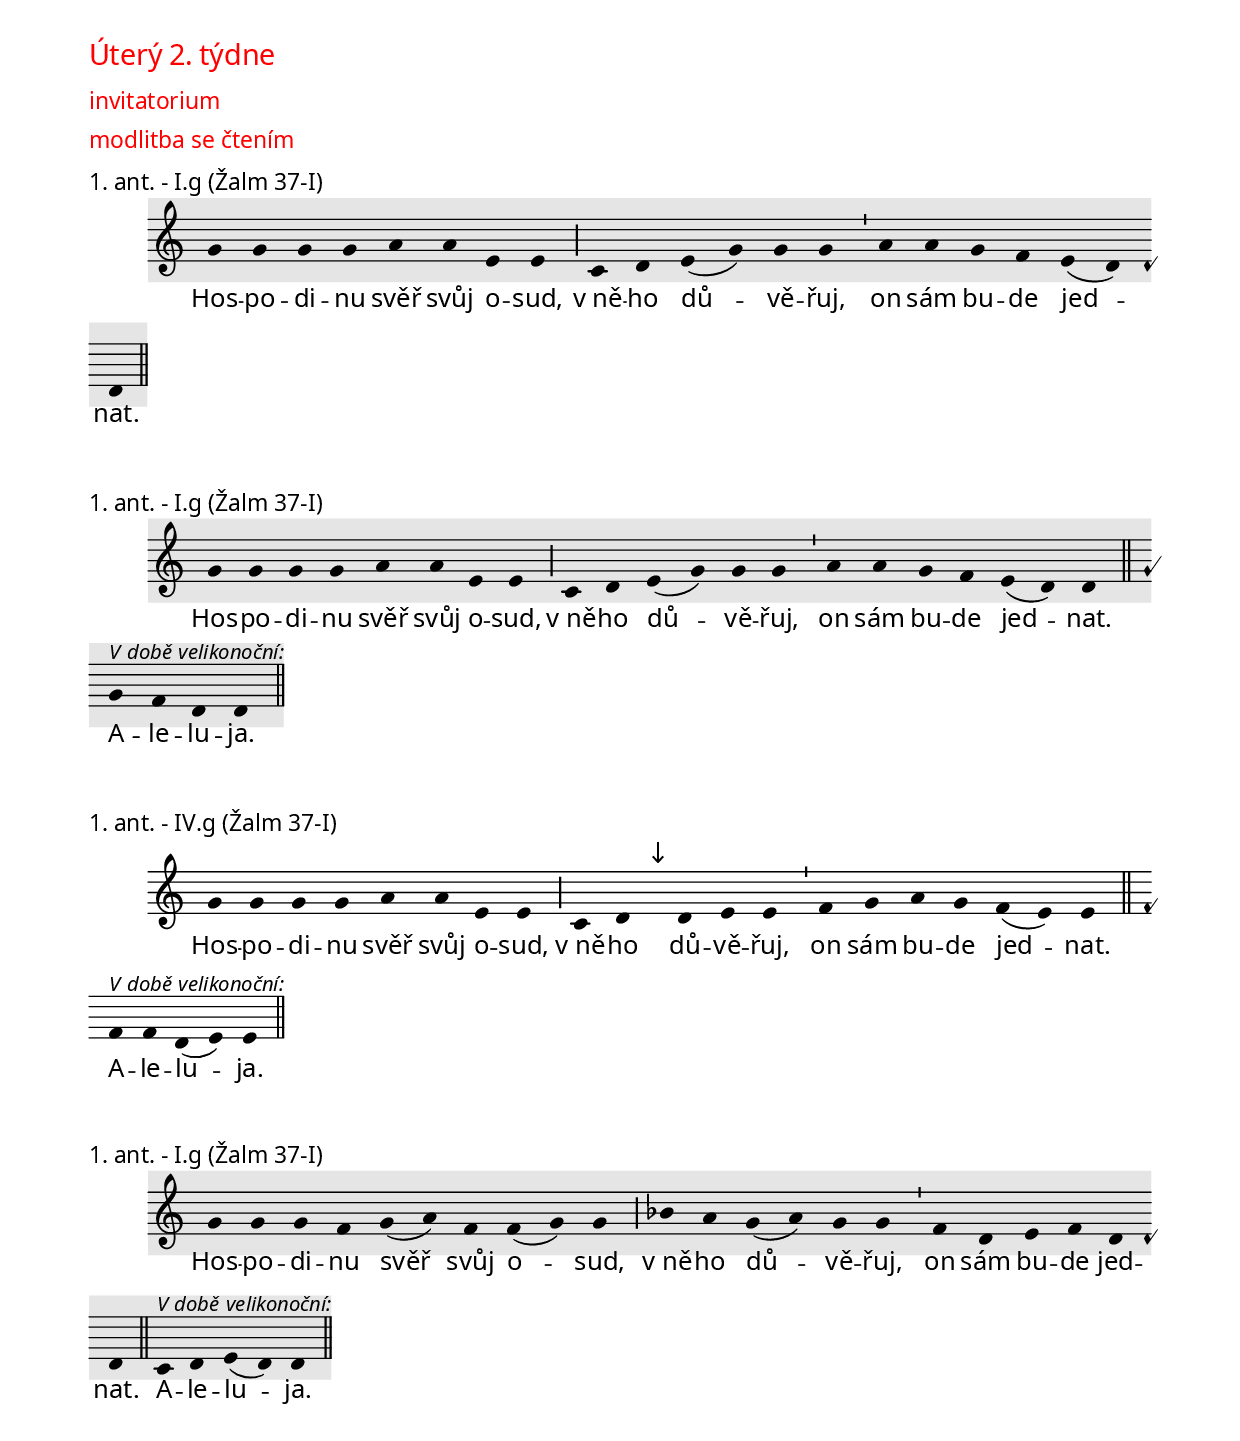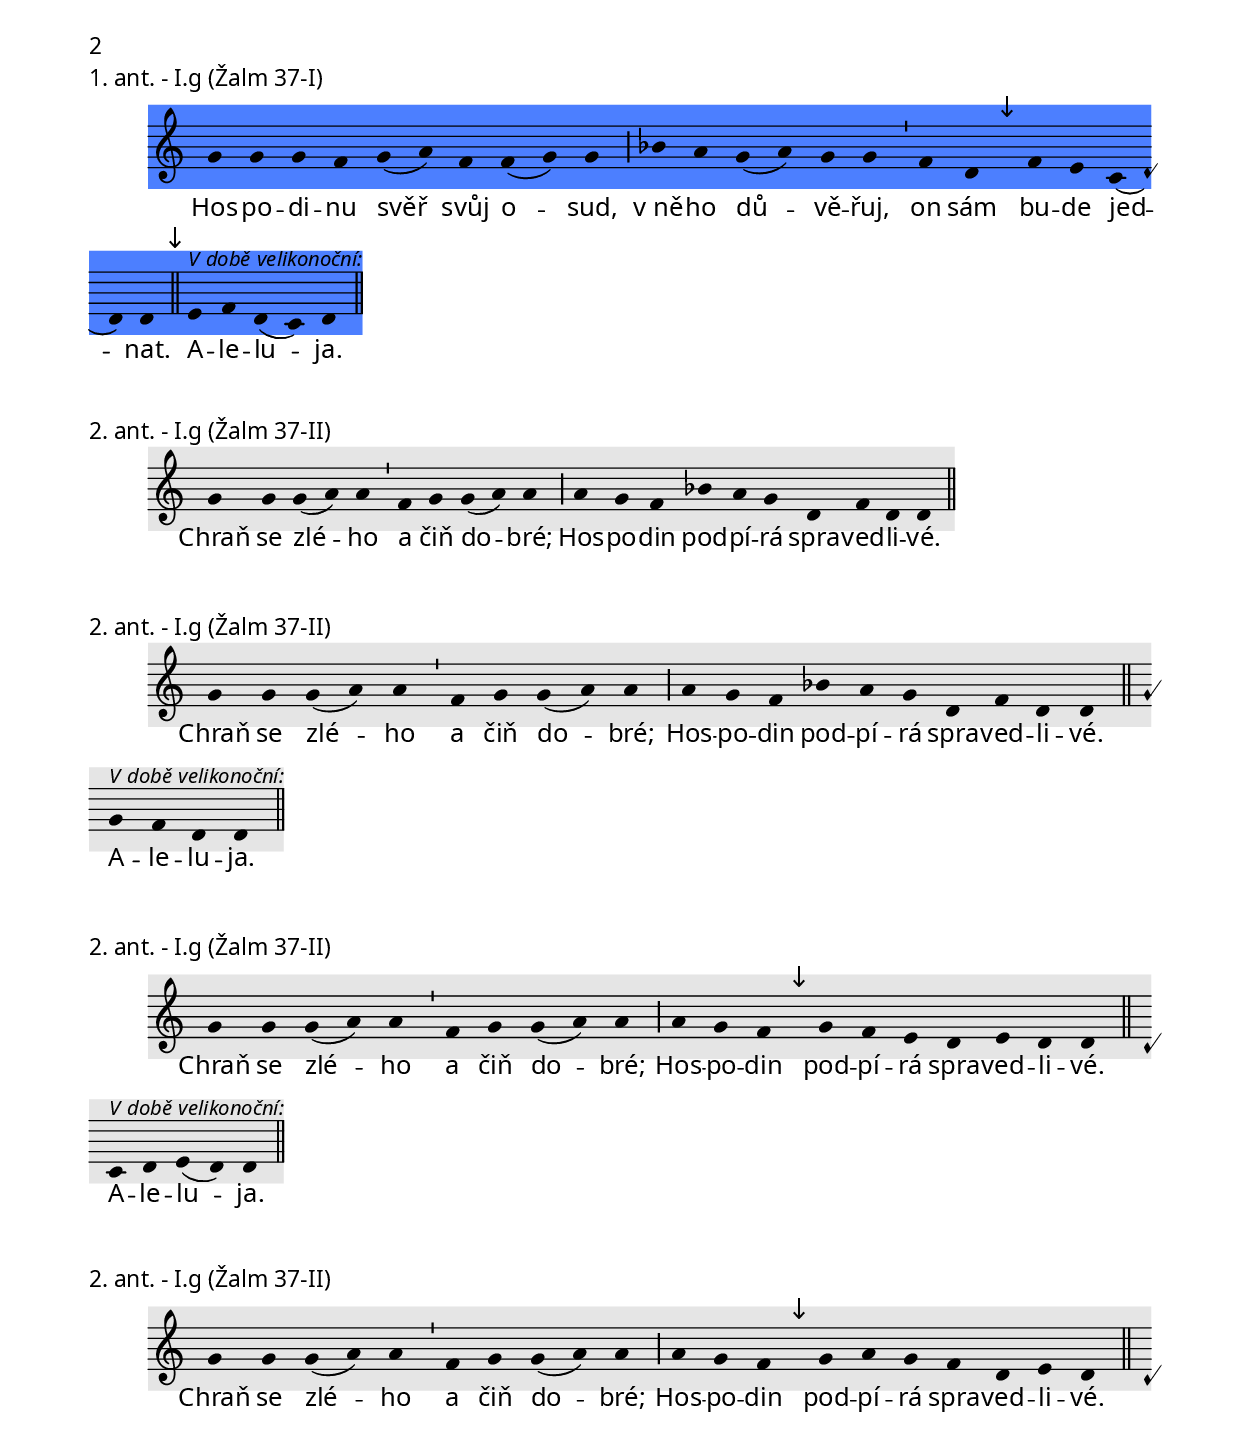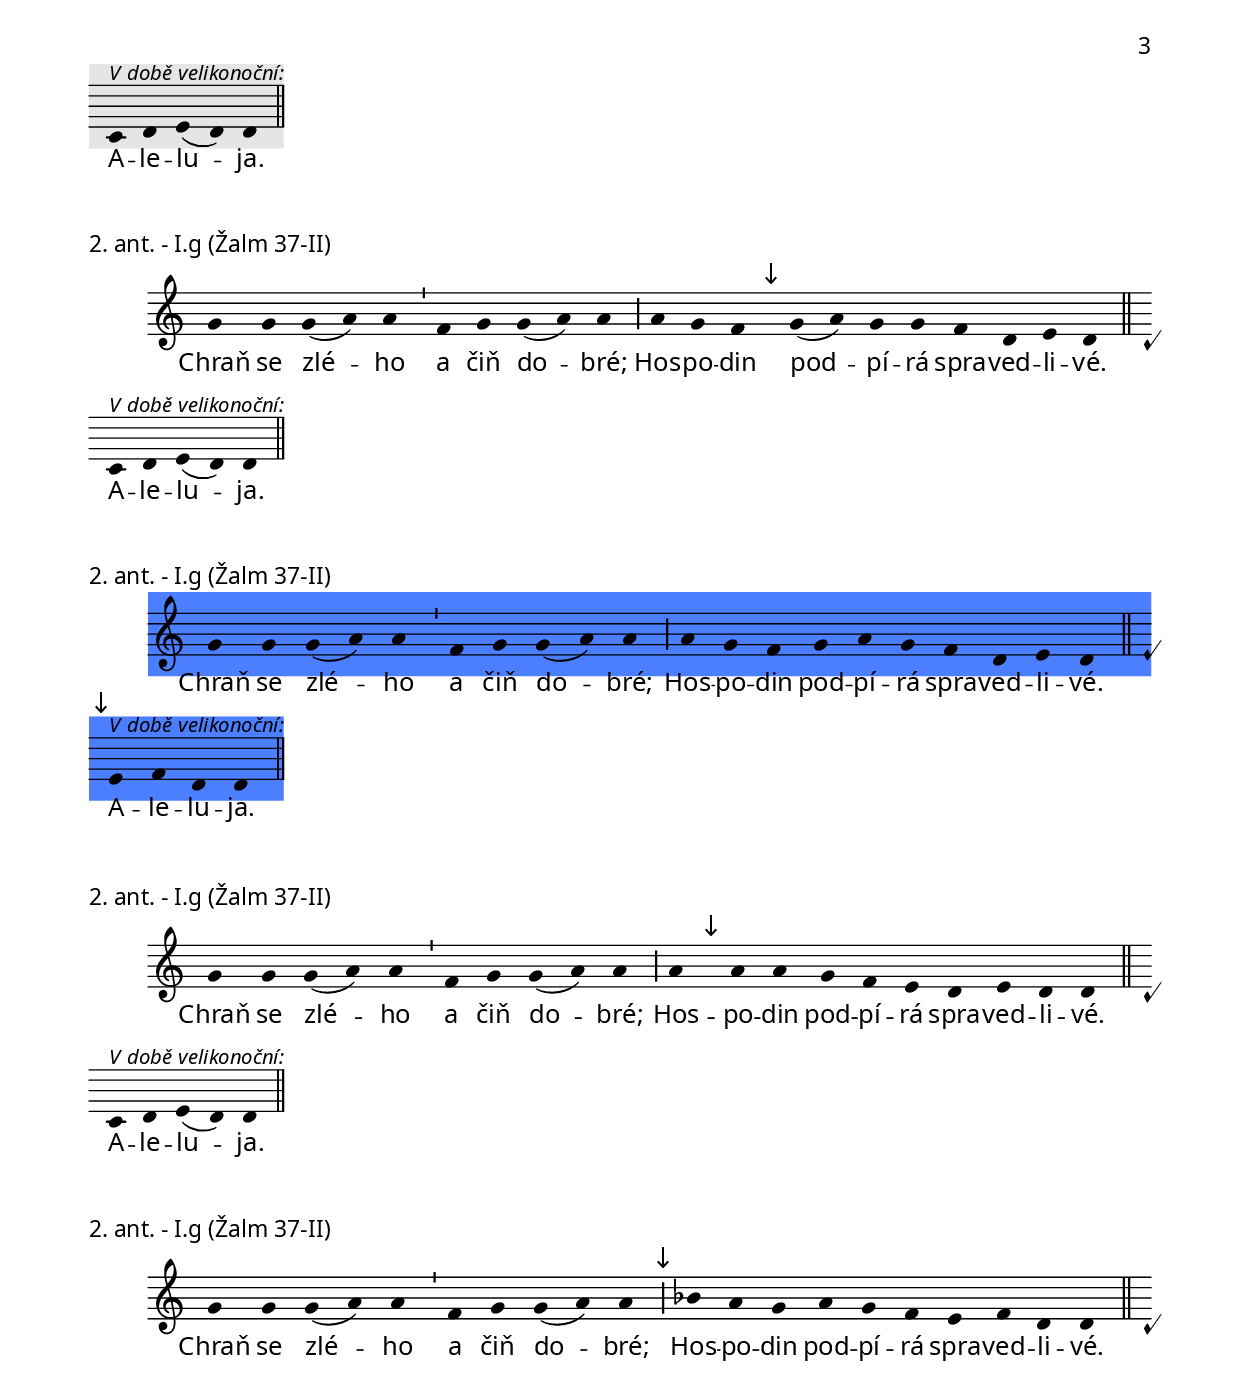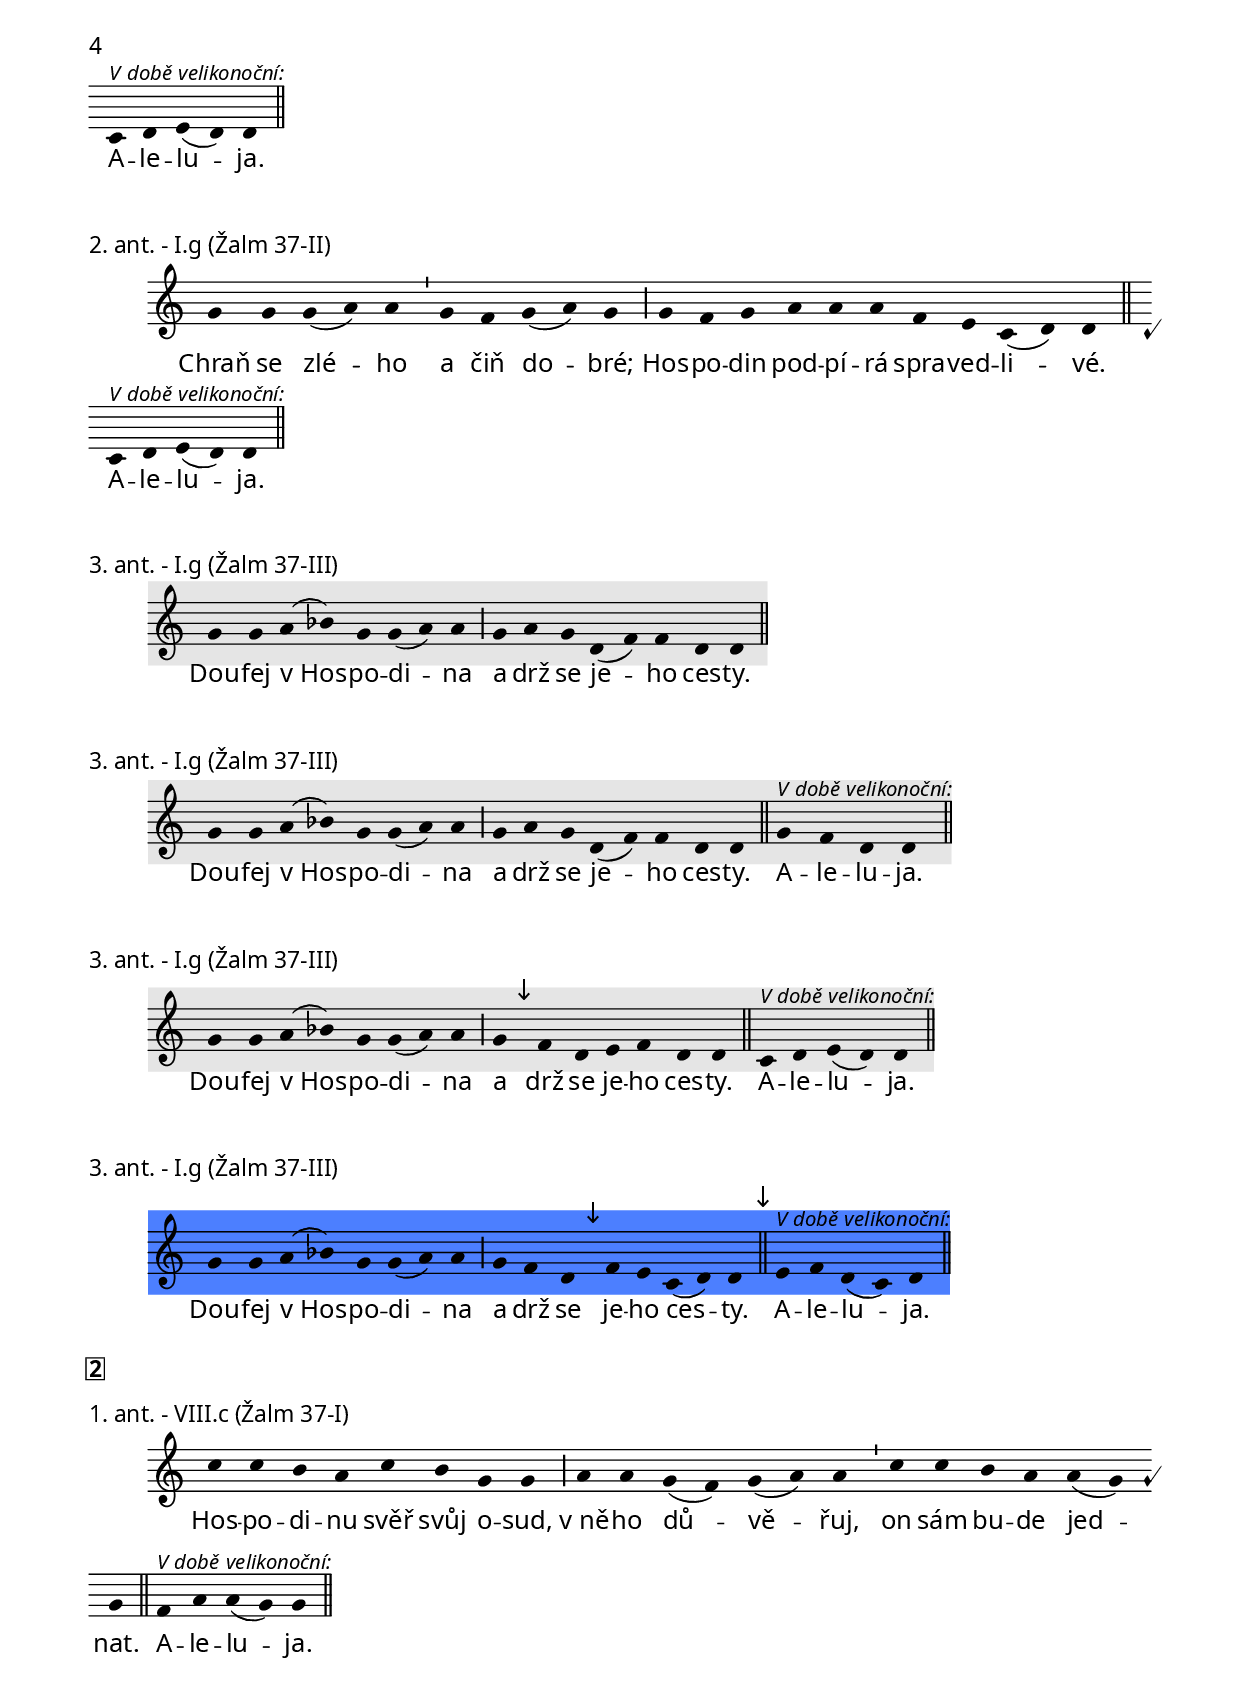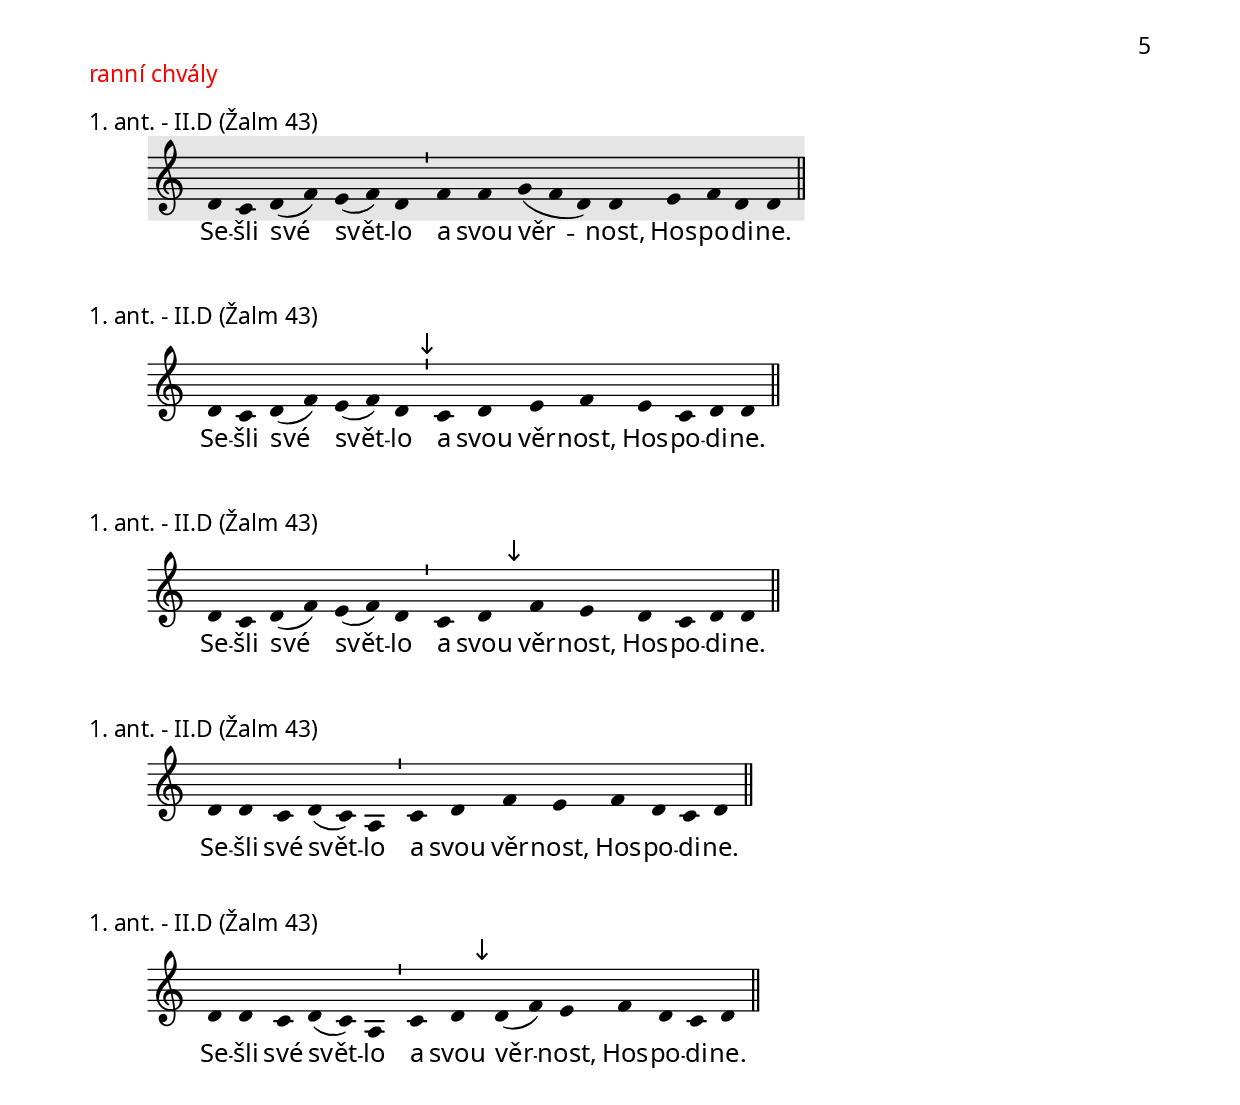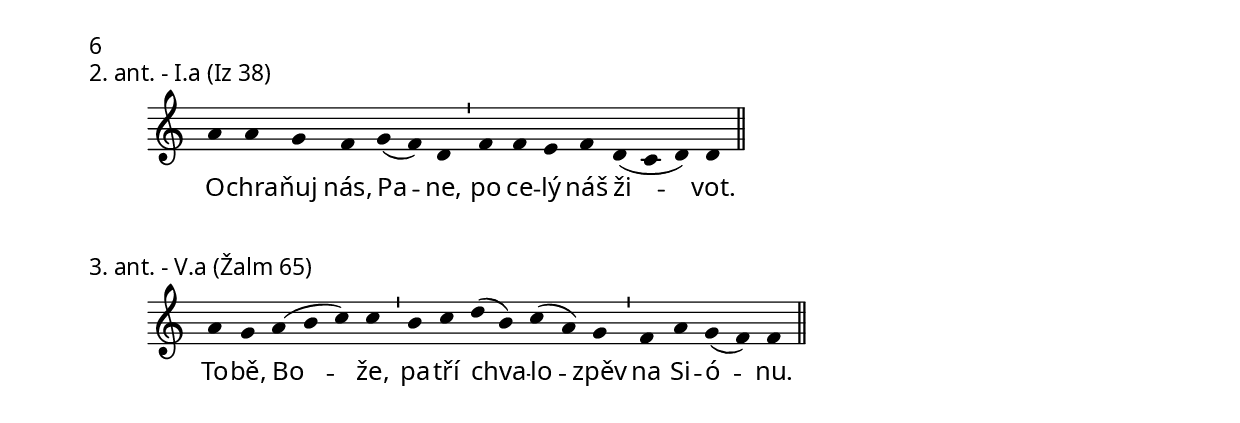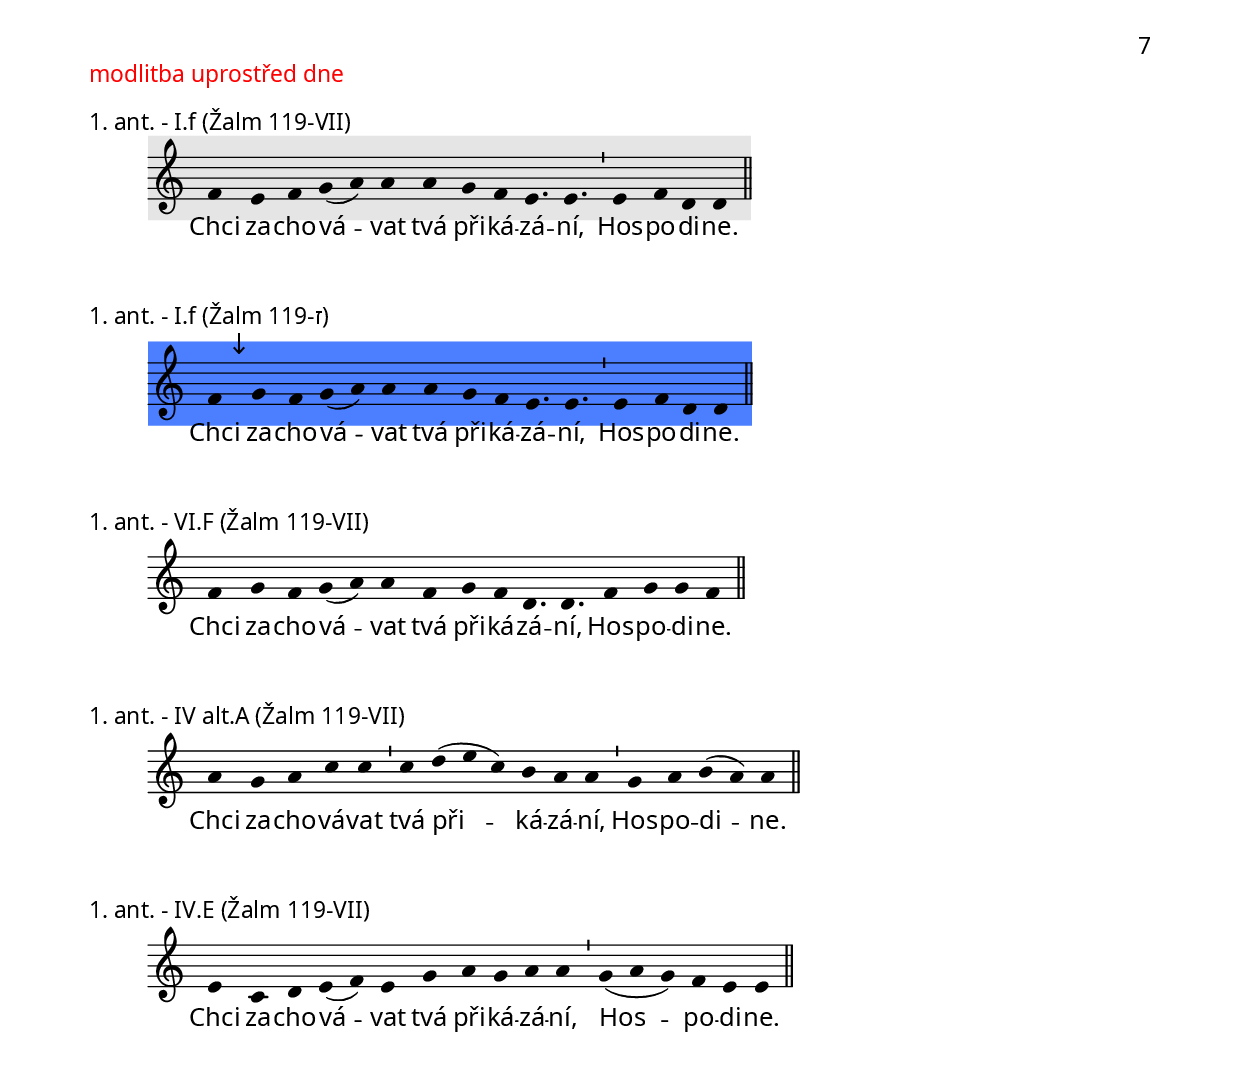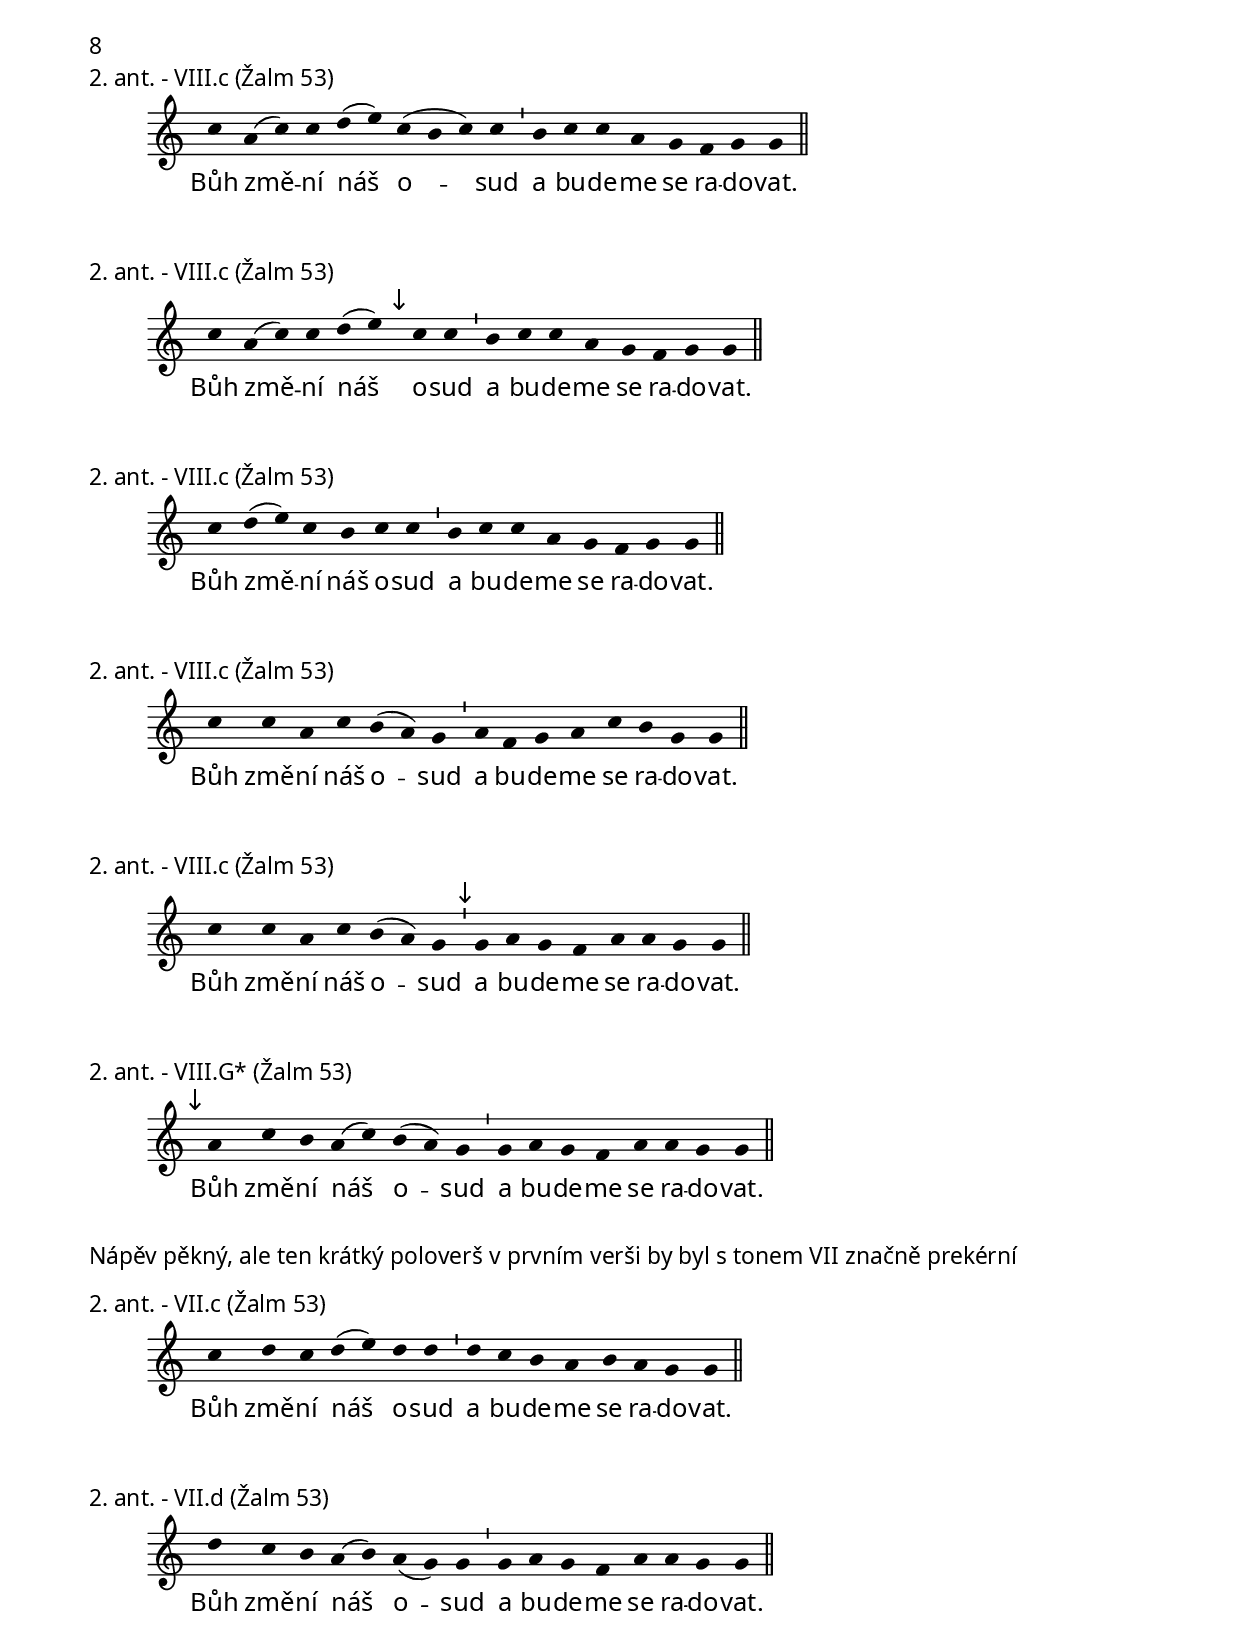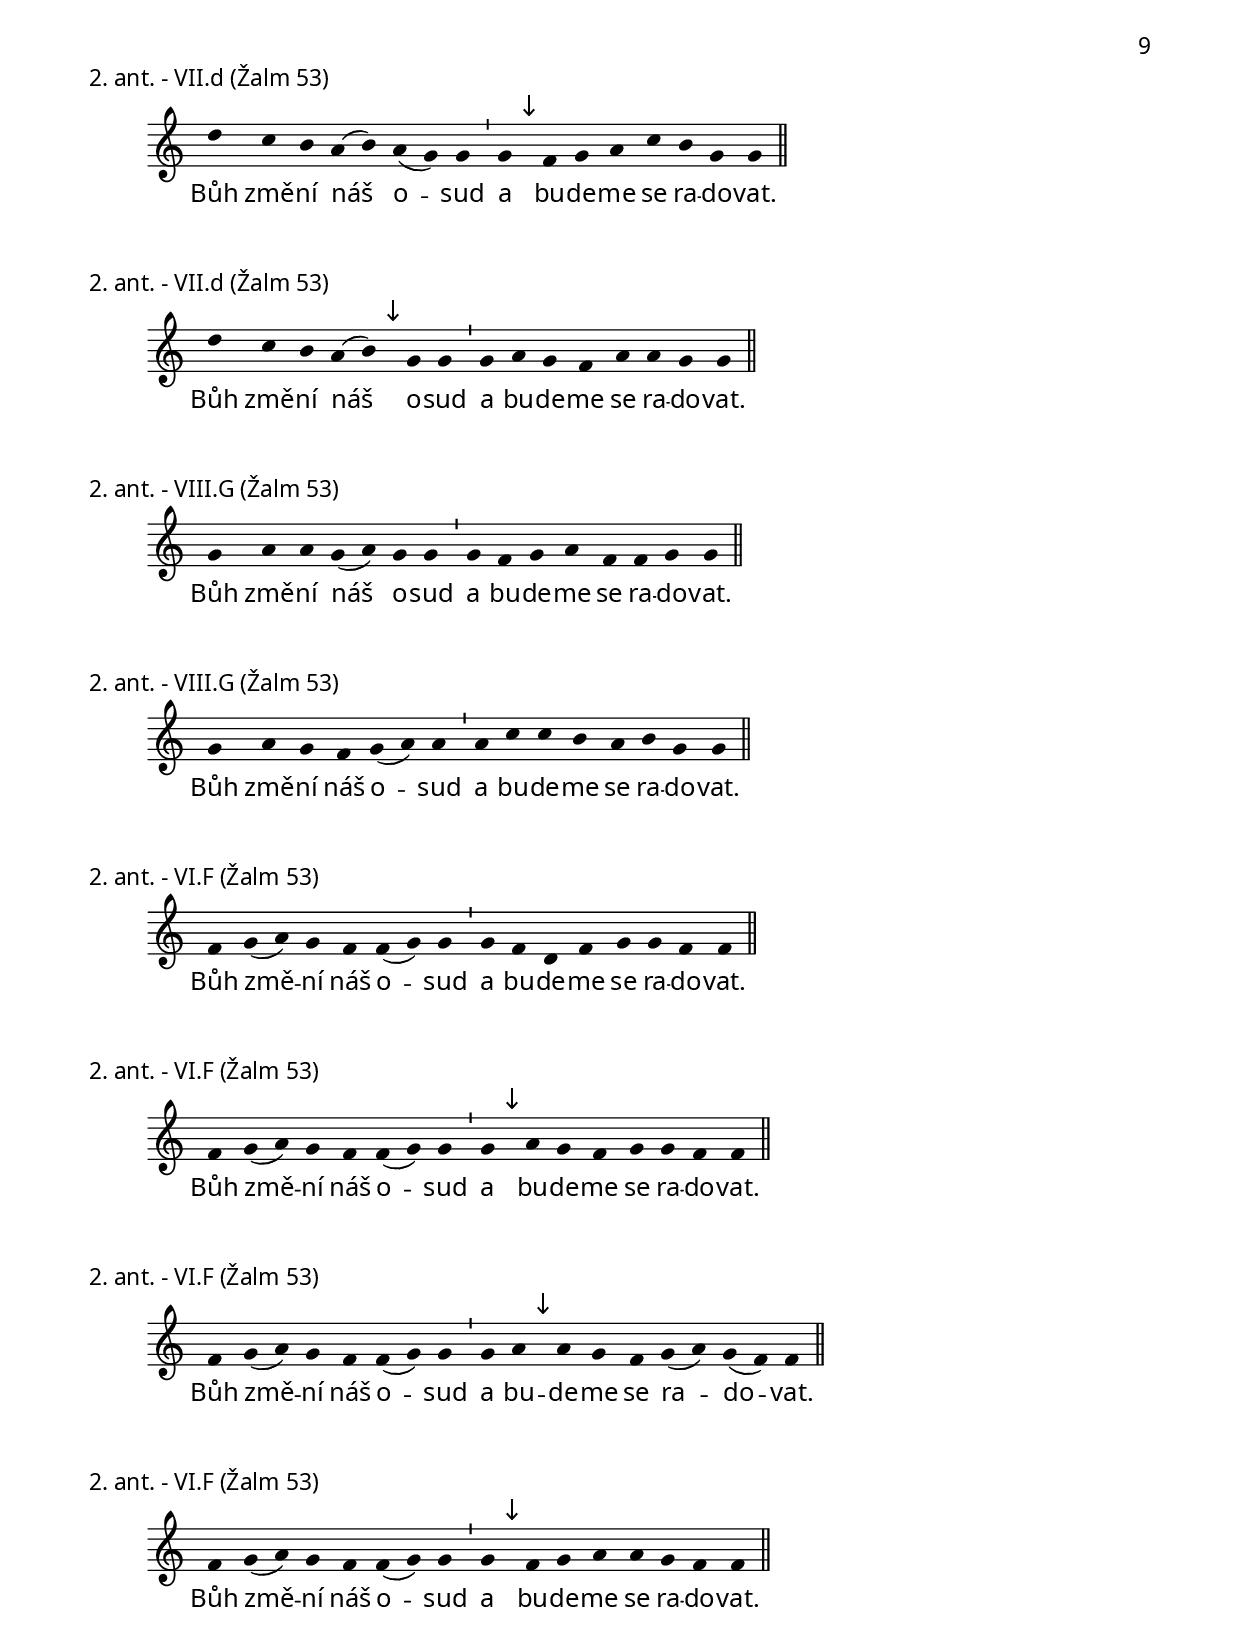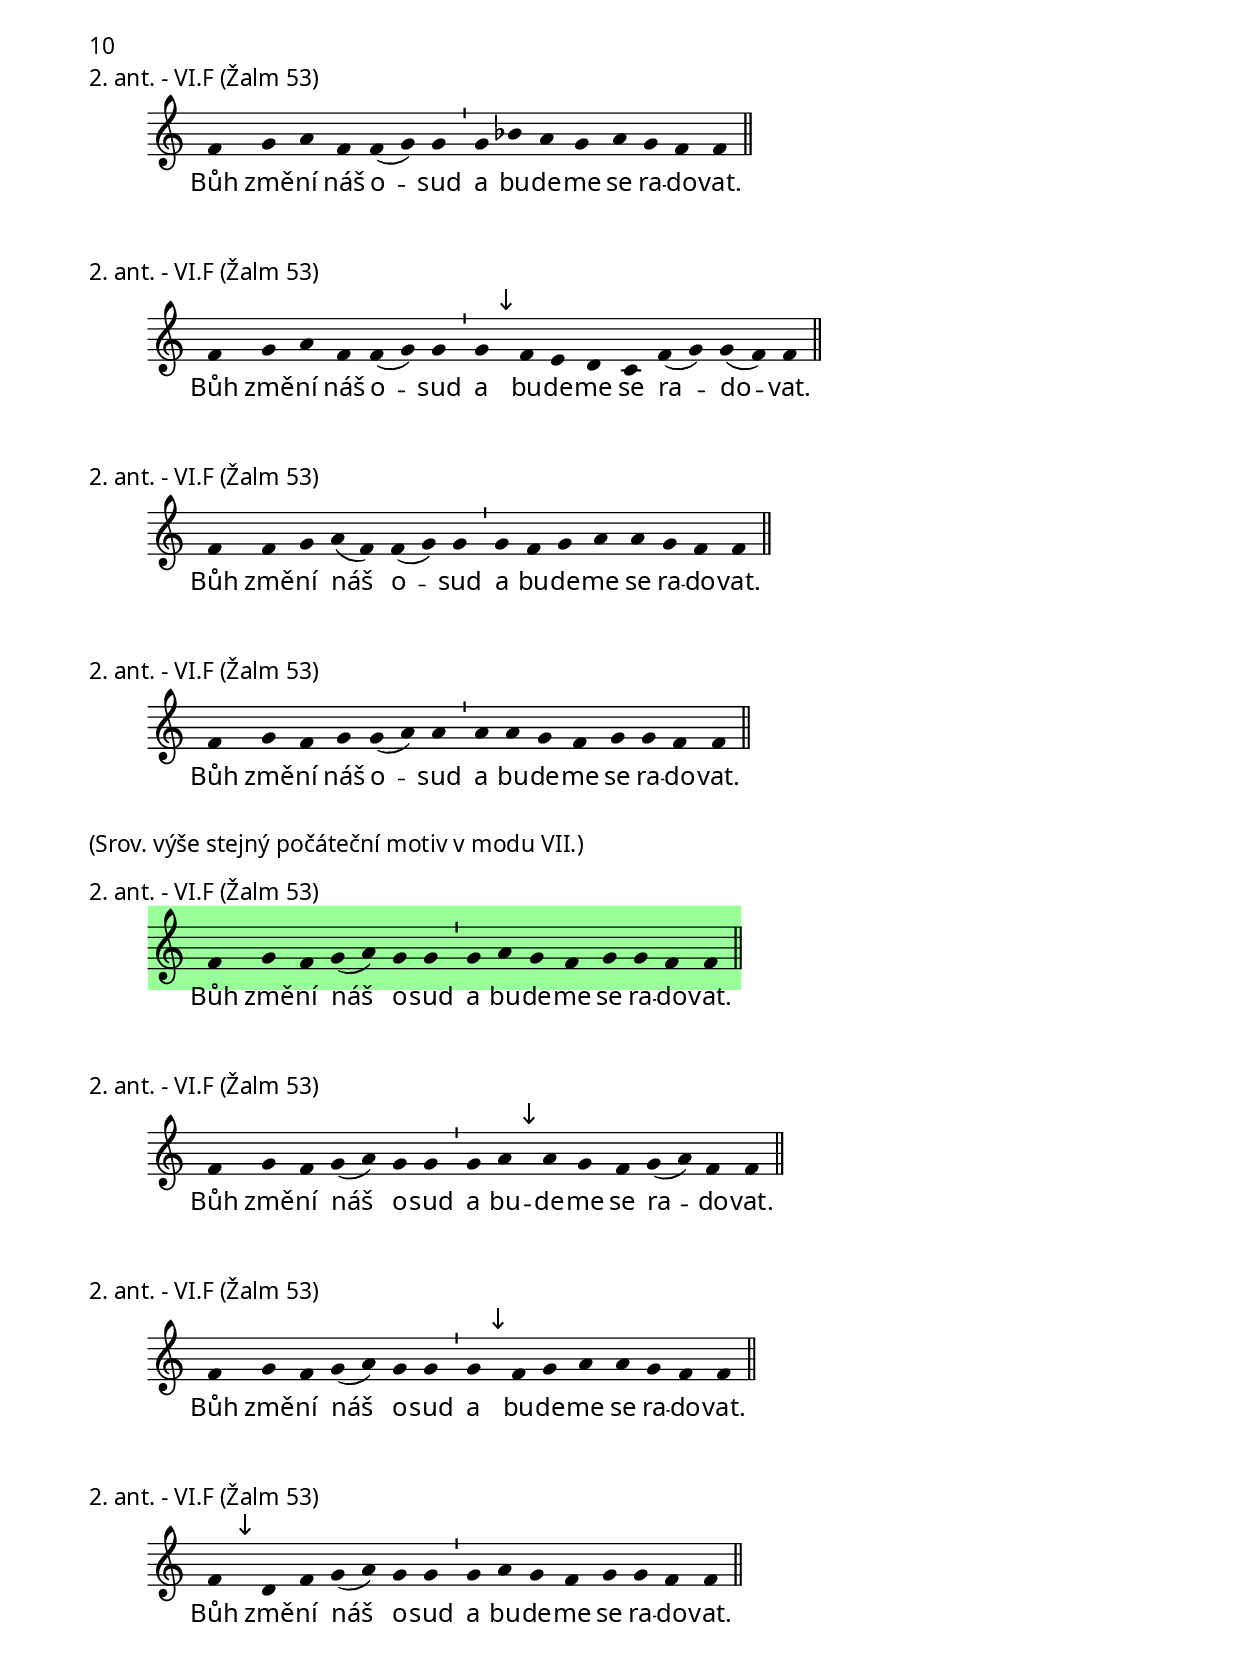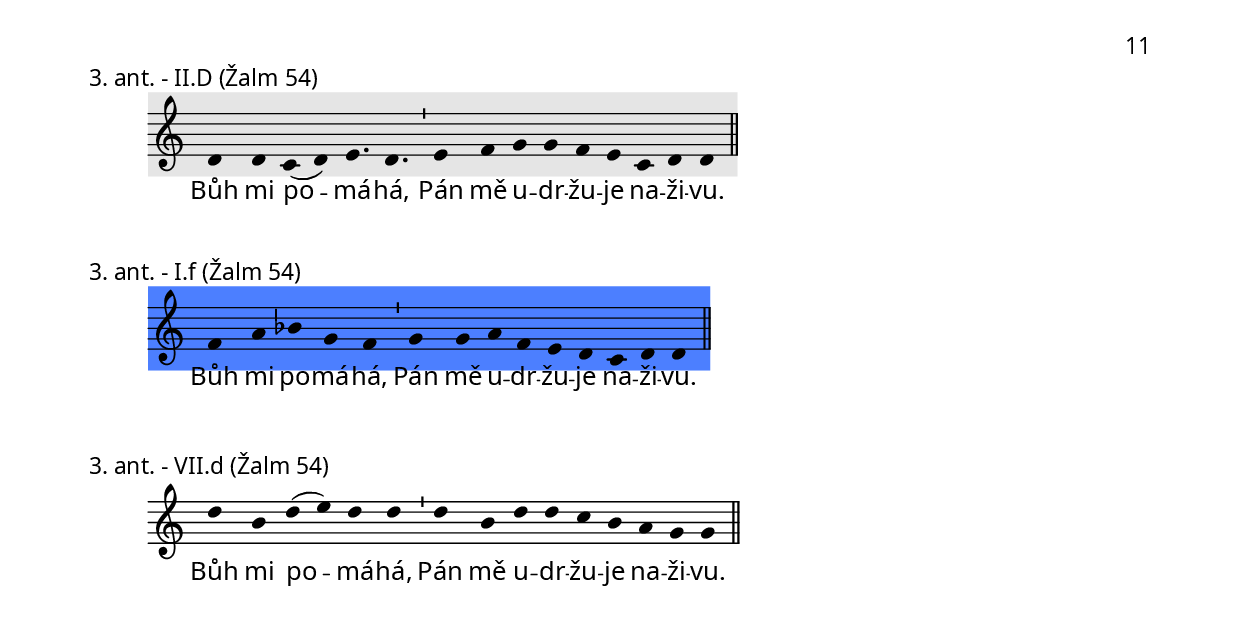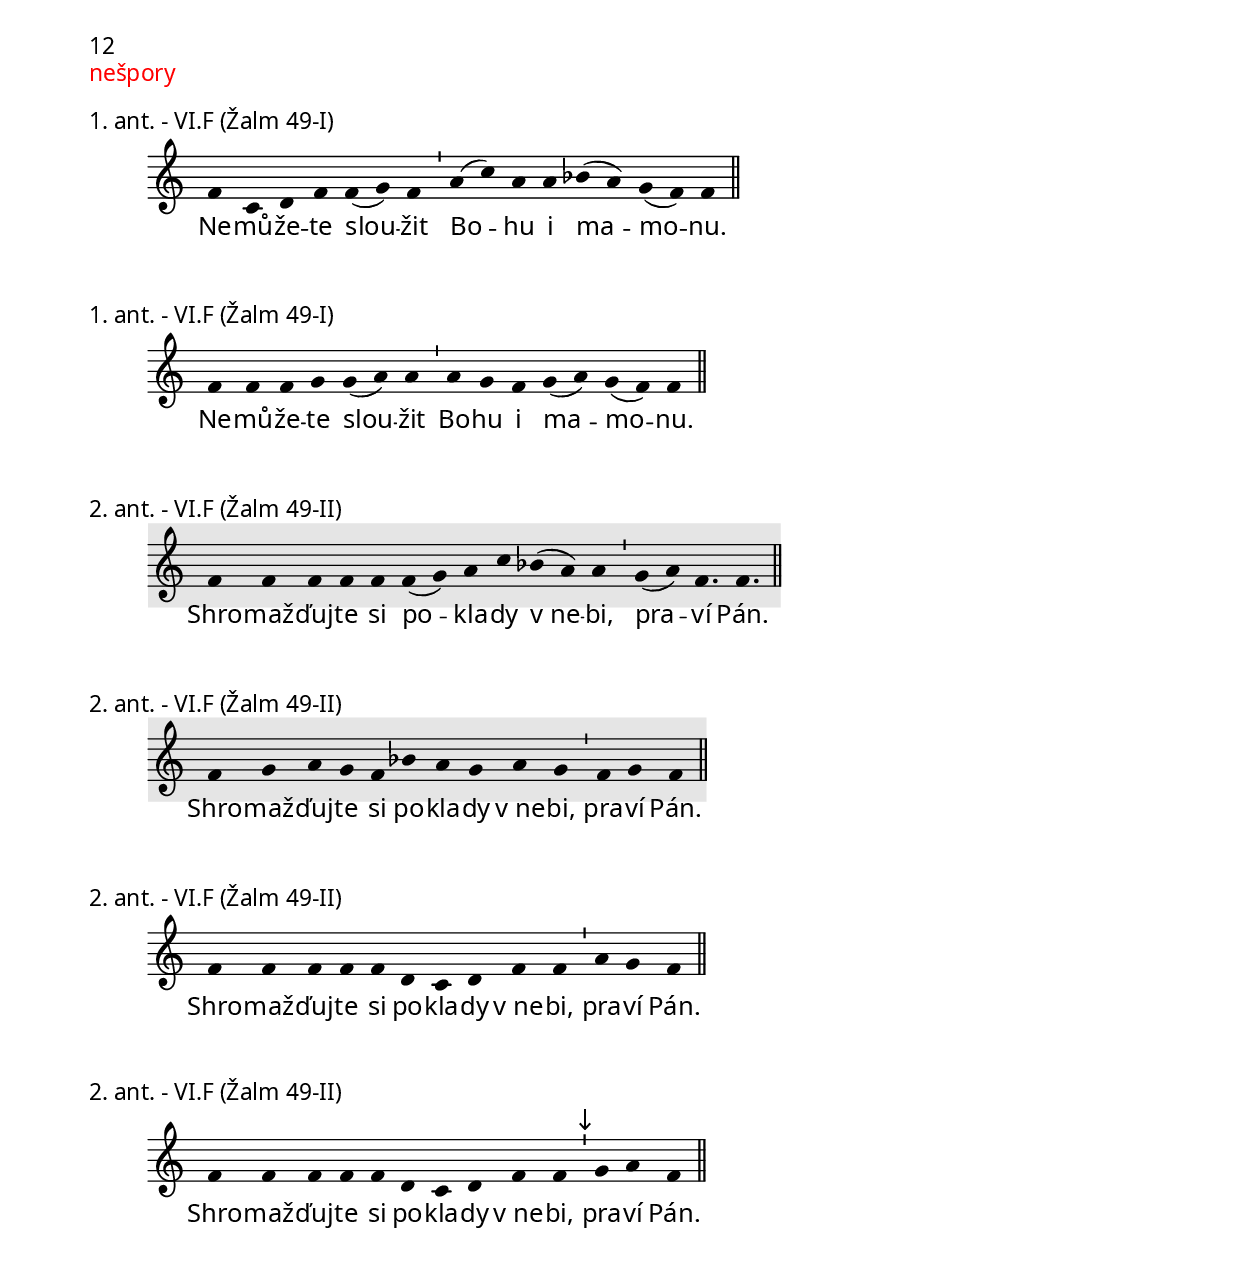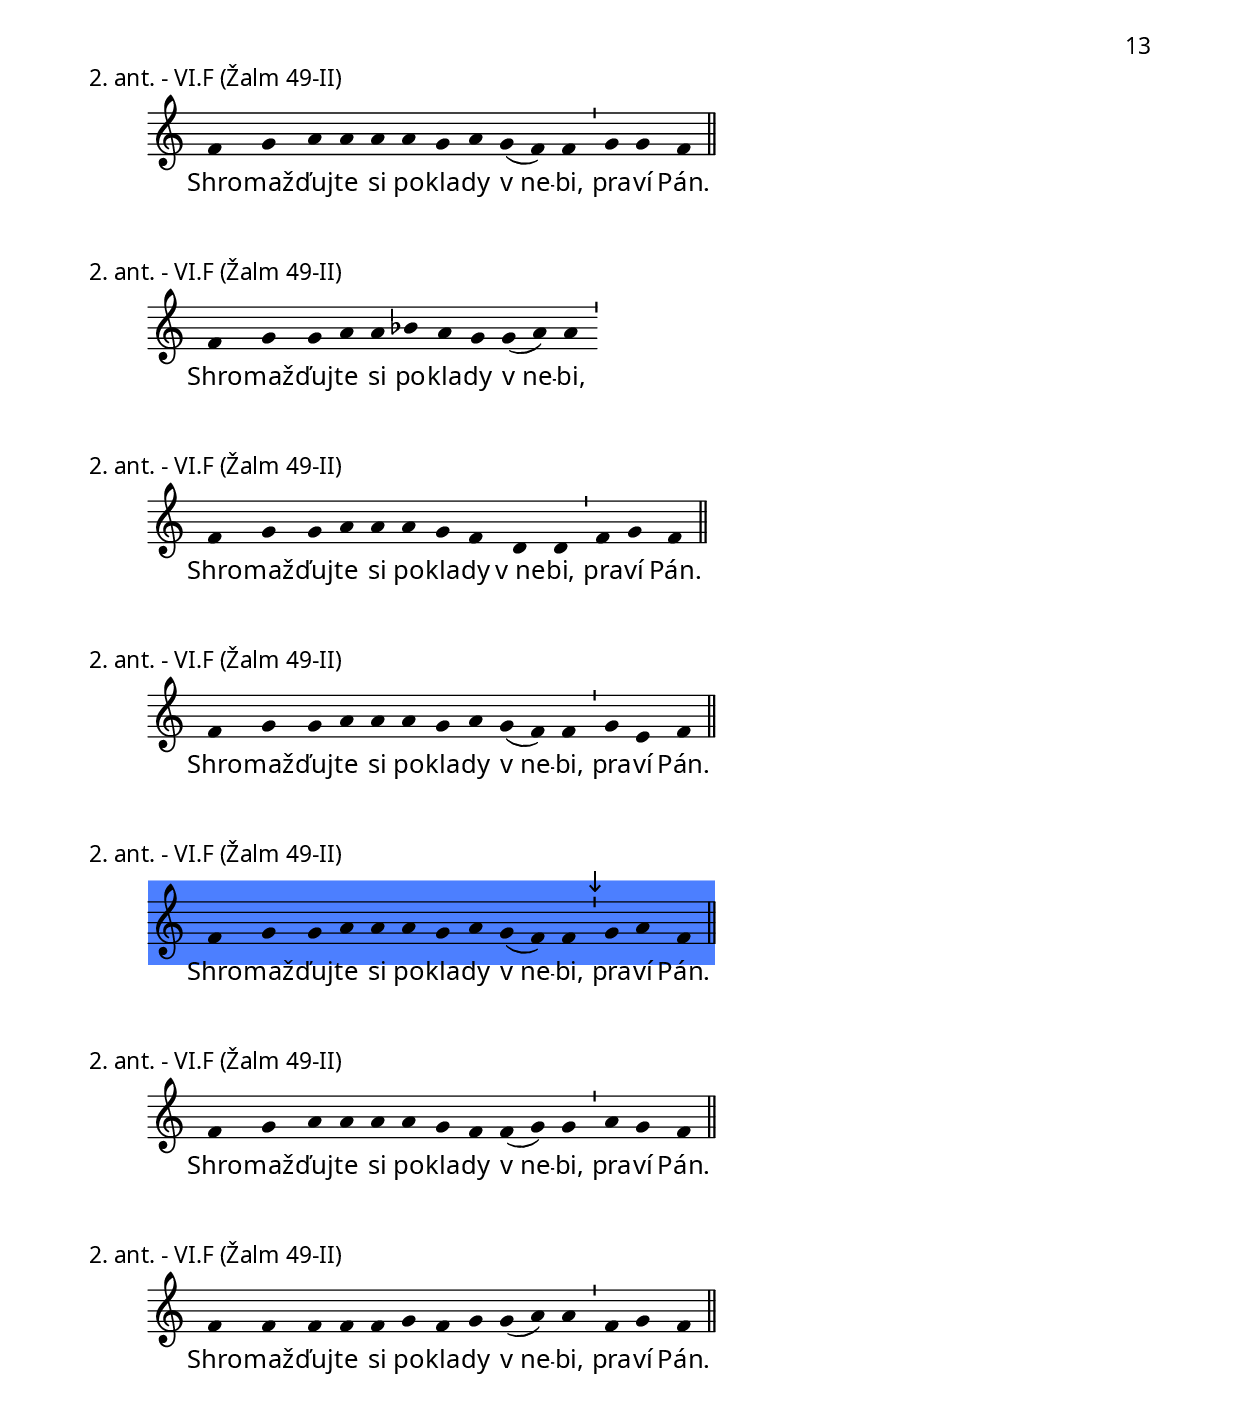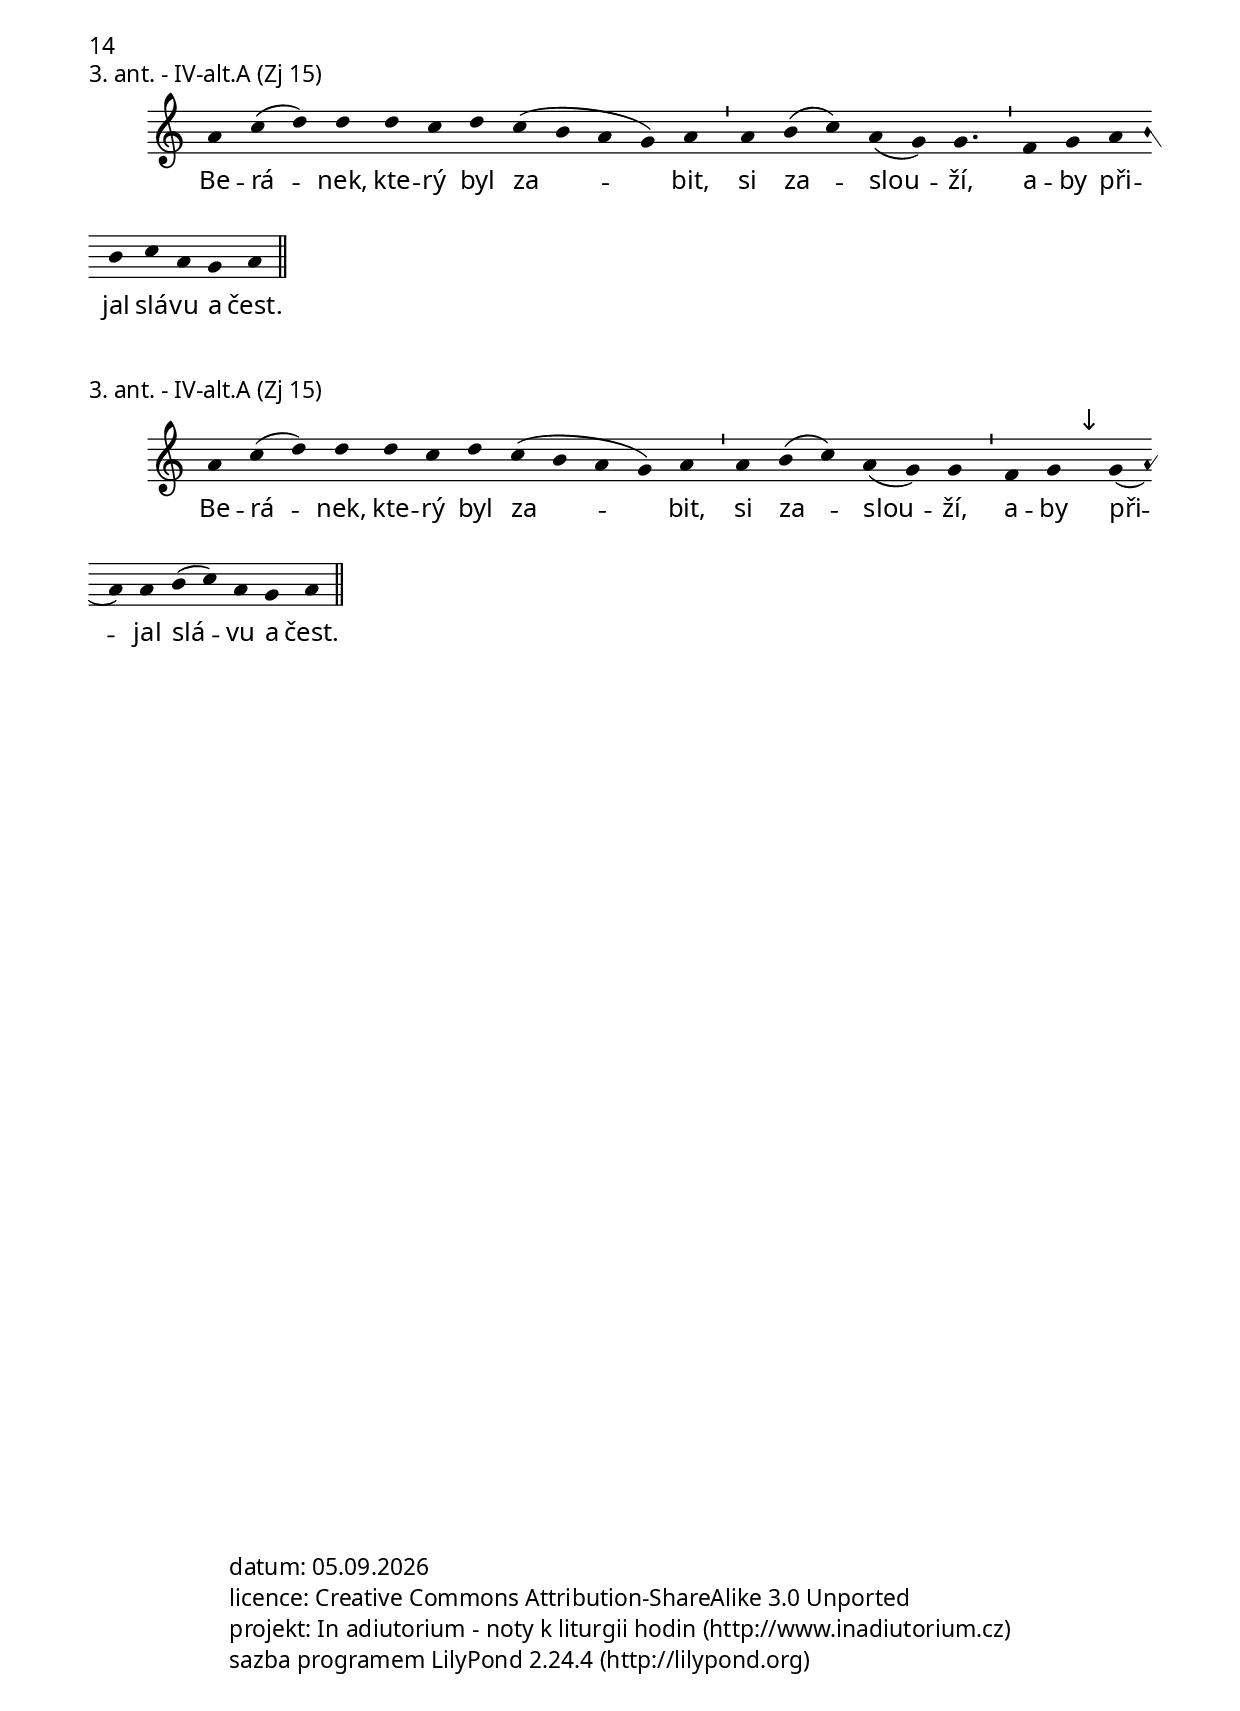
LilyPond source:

\include "../spolecne.ly"

\markup {\nadpisDen {Úterý 2. týdne}}

\markup {\nadpisHodinka {"invitatorium"}}

%\score { \tIIuteryInvitatorium }

\markup {\nadpisHodinka {"modlitba se čtením"}}

\score {
  \relative c'' {
    \zvyraznovacSedy
    \choralniRezim
    g4 g g g a a e e \barMaior
    c d e( g) g g \barMin
    a a g f e( d) d \barFinalis
  }
  \addlyrics {
    Hos -- po -- di -- nu svěř svůj o -- sud,
    v_ně -- ho dů -- vě -- řuj,
    on sám bu -- de jed -- nat.
  }
  \header {
    quid = "1. ant."
    modus = "I"
    differentia = "g"
    psalmus = "Žalm 37-I"
    id = ""
    piece = \markup {\sestavTitulek}
  }
}

\score {
  \relative c'' {
    \zvyraznovacSedy
    \choralniRezim
    g4 g g g a a e e \barMaior
    c d e( g) g g \barMin
    a a g f e( d) d \barFinalis

    g^\rubrVelikAleluja f d d \barFinalis
  }
  \addlyrics {
    Hos -- po -- di -- nu svěř svůj o -- sud,
    v_ně -- ho dů -- vě -- řuj,
    on sám bu -- de jed -- nat.

    A -- le -- lu -- ja.
  }
  \header {
    quid = "1. ant."
    modus = "I"
    differentia = "g"
    psalmus = "Žalm 37-I"
    placet = "nejak nesedi v I. modu, mozna ma prirozenejsi finalu na E?"
    id = "mc-ant1"
    piece = \markup {\sestavTitulek}
  }
}

\score {
  \relative c'' {
    \choralniRezim
    g4 g g g a a e e \barMaior
    c d \mark\sipka d e e \barMin
    f g a g f( e) e \barFinalis

    f^\rubrVelikAleluja f d( e) e \barFinalis
  }
  \addlyrics {
    Hos -- po -- di -- nu svěř svůj o -- sud,
    v_ně -- ho dů -- vě -- řuj,
    on sám bu -- de jed -- nat.

    A -- le -- lu -- ja.
  }
  \header {
    quid = "1. ant."
    modus = "IV"
    differentia = "g"
    psalmus = "Žalm 37-I"
    id = ""
    piece = \markup {\sestavTitulek}
  }
}

\score {
  \relative c'' {
    \zvyraznovacSedy
    \choralniRezim
    g4 g g f g( a) f f( g) g \barMaior
    bes a g( a) g g \barMin
    f d e f d d \barFinalis

    c^\rubrVelikAleluja d e( d) d \barFinalis
  }
  \addlyrics {
    Hos -- po -- di -- nu svěř svůj o -- sud,
    v_ně -- ho dů -- vě -- řuj,
    on sám bu -- de jed -- nat.

    A -- le -- lu -- ja.
  }
  \header {
    quid = "1. ant."
    modus = "I"
    differentia = "g"
    psalmus = "Žalm 37-I"
    placet = "rytmus zakončení je nepěkný"
    id = "mc-ant1"
    piece = \markup {\sestavTitulek}
  }
}

\score {
  \relative c'' {
    \zvyraznovacModry
    \choralniRezim
    g4 g g f g( a) f f( g) g \barMaior
    bes a g( a) g g \barMin
    f d \mark\sipka f e c( d) d \barFinalis

    \mark\sipka e^\rubrVelikAleluja f d( c) d \barFinalis
  }
  \addlyrics {
    Hos -- po -- di -- nu svěř svůj o -- sud,
    v_ně -- ho dů -- vě -- řuj,
    on sám bu -- de jed -- nat.

    A -- le -- lu -- ja.
  }
  \header {
    quid = "1. ant."
    modus = "I"
    differentia = "g"
    psalmus = "Žalm 37-I"
    id = "mc-ant1"
    piece = \markup {\sestavTitulek}
  }
}

\score {
  \relative c'' {
    \zvyraznovacSedy
    \choralniRezim
    g4 g g( a) a \barMin f g g( a) a \barMaior
    a g f bes a g d f d d \barFinalis
  }
  \addlyrics {
    Chraň se zlé -- ho a čiň do -- bré;
    Hos -- po -- din pod -- pí -- rá spra -- ved -- li -- vé.
  }
  \header {
    quid = "2. ant."
    modus = "I"
    differentia = "g"
    psalmus = "Žalm 37-II"
    id = ""
    piece = \markup {\sestavTitulek}
  }
}

\score {
  \relative c'' {
    \zvyraznovacSedy
    \choralniRezim
    g4 g g( a) a \barMin f g g( a) a \barMaior
    a g f bes a g d f d d \barFinalis

    g^\rubrVelikAleluja f d d \barFinalis
  }
  \addlyrics {
    Chraň se zlé -- ho a čiň do -- bré;
    Hos -- po -- din pod -- pí -- rá spra -- ved -- li -- vé.

    A -- le -- lu -- ja.
  }
  \header {
    quid = "2. ant."
    modus = "I"
    differentia = "g"
    psalmus = "Žalm 37-II"
    id = "mc-ant2"
    piece = \markup {\sestavTitulek}
  }
}

\score {
  \relative c'' {
    \zvyraznovacSedy
    \choralniRezim
    g4 g g( a) a \barMin f g g( a) a \barMaior
    a g f \mark\sipka g f e d e d d \barFinalis

    c^\rubrVelikAleluja d e( d) d \barFinalis
  }
  \addlyrics {
    Chraň se zlé -- ho a čiň do -- bré;
    Hos -- po -- din pod -- pí -- rá spra -- ved -- li -- vé.

    A -- le -- lu -- ja.
  }
  \header {
    quid = "2. ant."
    modus = "I"
    differentia = "g"
    psalmus = "Žalm 37-II"
    id = "mc-ant2"
    piece = \markup {\sestavTitulek}
  }
}

\score {
  \relative c'' {
    \zvyraznovacSedy
    \choralniRezim
    g4 g g( a) a \barMin f g g( a) a \barMaior
    a g f \mark\sipka g a g f d e d \barFinalis

    c^\rubrVelikAleluja d e( d) d \barFinalis
  }
  \addlyrics {
    Chraň se zlé -- ho a čiň do -- bré;
    Hos -- po -- din pod -- pí -- rá spra -- ved -- li -- vé.

    A -- le -- lu -- ja.
  }
  \header {
    quid = "2. ant."
    modus = "I"
    differentia = "g"
    psalmus = "Žalm 37-II"
    placet = "aleluja si nejsem jistý"
    id = "mc-ant2"
    piece = \markup {\sestavTitulek}
  }
}

\score {
  \relative c'' {
    \choralniRezim
    g4 g g( a) a \barMin f g g( a) a \barMaior
    a g f \mark\sipka g( a) g g f d e d \barFinalis

    c^\rubrVelikAleluja d e( d) d \barFinalis
  }
  \addlyrics {
    Chraň se zlé -- ho a čiň do -- bré;
    Hos -- po -- din pod -- pí -- rá spra -- ved -- li -- vé.

    A -- le -- lu -- ja.
  }
  \header {
    quid = "2. ant."
    modus = "I"
    differentia = "g"
    psalmus = "Žalm 37-II"
    id = "mc-ant2"
    piece = \markup {\sestavTitulek}
  }
}

\score {
  \relative c'' {
    \zvyraznovacModry
    \choralniRezim
    g4 g g( a) a \barMin f g g( a) a \barMaior
    a g f g a g f d e d \barFinalis

    \mark\sipka e^\rubrVelikAleluja f d d \barFinalis
  }
  \addlyrics {
    Chraň se zlé -- ho a čiň do -- bré;
    Hos -- po -- din pod -- pí -- rá spra -- ved -- li -- vé.

    A -- le -- lu -- ja.
  }
  \header {
    quid = "2. ant."
    modus = "I"
    differentia = "g"
    psalmus = "Žalm 37-II"
    id = "mc-ant2"
    piece = \markup {\sestavTitulek}
  }
}

\score {
  \relative c'' {
    \choralniRezim
    g4 g g( a) a \barMin f g g( a) a \barMaior
    a \mark\sipka a a g f e d e d d \barFinalis

    c^\rubrVelikAleluja d e( d) d \barFinalis
  }
  \addlyrics {
    Chraň se zlé -- ho a čiň do -- bré;
    Hos -- po -- din pod -- pí -- rá spra -- ved -- li -- vé.

    A -- le -- lu -- ja.
  }
  \header {
    quid = "2. ant."
    modus = "I"
    differentia = "g"
    psalmus = "Žalm 37-II"
    id = "mc-ant2"
    piece = \markup {\sestavTitulek}
  }
}

\score {
  \relative c'' {
    \choralniRezim
    g4 g g( a) a \barMin f g g( a) a \barMaior
    \mark\sipka bes a g a g f e f d d \barFinalis

    c^\rubrVelikAleluja d e( d) d \barFinalis
  }
  \addlyrics {
    Chraň se zlé -- ho a čiň do -- bré;
    Hos -- po -- din pod -- pí -- rá spra -- ved -- li -- vé.

    A -- le -- lu -- ja.
  }
  \header {
    quid = "2. ant."
    modus = "I"
    differentia = "g"
    psalmus = "Žalm 37-II"
    id = "mc-ant2"
    piece = \markup {\sestavTitulek}
  }
}

\score {
  \relative c'' {
    \choralniRezim
    g4 g g( a) a \barMin g f g( a) g \barMaior
    g f g a a a f e c( d) d \barFinalis

    c^\rubrVelikAleluja d e( d) d \barFinalis
  }
  \addlyrics {
    Chraň se zlé -- ho a čiň do -- bré;
    Hos -- po -- din pod -- pí -- rá spra -- ved -- li -- vé.

    A -- le -- lu -- ja.
  }
  \header {
    quid = "2. ant."
    modus = "I"
    differentia = "g"
    psalmus = "Žalm 37-II"
    id = "mc-ant2"
    piece = \markup {\sestavTitulek}
  }
}

\score {
  \relative c'' {
    \zvyraznovacSedy
    \choralniRezim
    g4 g a( bes) g g( a) a \barMaior
    g a g d( f) f d d \barFinalis
  }
  \addlyrics {
    Dou -- fej v_Hos -- po -- di -- na
    a drž se je -- ho ces -- ty.
  }
  \header {
    quid = "3. ant."
    modus = "I"
    differentia = "g"
    psalmus = "Žalm 37-III"
    id = ""
    piece = \markup {\sestavTitulek}
  }
}

\score {
  \relative c'' {
    \zvyraznovacSedy
    \choralniRezim
    g4 g a( bes) g g( a) a \barMaior
    g a g d( f) f d d \barFinalis

    g^\rubrVelikAleluja f d d \barFinalis
  }
  \addlyrics {
    Dou -- fej v_Hos -- po -- di -- na
    a drž se je -- ho ces -- ty.

    A -- le -- lu -- ja.
  }
  \header {
    quid = "3. ant."
    modus = "I"
    differentia = "g"
    psalmus = "Žalm 37-III"
    id = "mc-ant3"
    piece = \markup {\sestavTitulek}
  }
}

\score {
  \relative c'' {
    \zvyraznovacSedy
    \choralniRezim
    g4 g a( bes) g g( a) a \barMaior
    g \mark\sipka f d e f d d \barFinalis

    c^\rubrVelikAleluja d e( d) d \barFinalis
  }
  \addlyrics {
    Dou -- fej v_Hos -- po -- di -- na
    a drž se je -- ho ces -- ty.

    A -- le -- lu -- ja.
  }
  \header {
    quid = "3. ant."
    modus = "I"
    differentia = "g"
    psalmus = "Žalm 37-III"
    placet = "rytmus zakončení je nepěkný"
    id = "mc-ant3"
    piece = \markup {\sestavTitulek}
  }
}

\score {
  \relative c'' {
    \zvyraznovacModry
    \choralniRezim
    g4 g a( bes) g g( a) a \barMaior
    g f d \mark\sipka f e c( d) d \barFinalis

    \mark\sipka e^\rubrVelikAleluja f d( c) d \barFinalis
  }
  \addlyrics {
    Dou -- fej v_Hos -- po -- di -- na
    a drž se je -- ho ces -- ty.

    A -- le -- lu -- ja.
  }
  \header {
    quid = "3. ant."
    modus = "I"
    differentia = "g"
    psalmus = "Žalm 37-III"
    id = "mc-ant3"
    piece = \markup {\sestavTitulek}
  }
}

\markup\nadpisSkupiny 2

\score {
  \relative c'' {
    \choralniRezim
    c4 c b a c b g g \barMaior
    a a g( f) g( a) a \barMin
    c c b a a( g) g \barFinalis

    f^\rubrVelikAleluja a a( g) g \barFinalis
  }
  \addlyrics {
    Hos -- po -- di -- nu svěř svůj o -- sud,
    v_ně -- ho dů -- vě -- řuj,
    on sám bu -- de jed -- nat.

    A -- le -- lu -- ja.
  }
  \header {
    quid = "1. ant."
    modus = "VIII"
    differentia = "c"
    psalmus = "Žalm 37-I"
    id = "mc-ant1"
    piece = \markup {\sestavTitulek}
  }
}

\pageBreak

\markup {\nadpisHodinka {"ranní chvály"}}

\score {
  \relative c' {
    \zvyraznovacSedy
    \choralniRezim
    d4 c d( f) e( f) d \barMin f f g( f d) d e f d d \barFinalis
  }
  \addlyrics {
    Se -- šli své svět -- lo a svou věr -- nost, Hos -- po -- di -- ne.
  }
  \header {
    quid = "1. ant."
    modus = "II"
    differentia = "D"
    psalmus = "Žalm 43"
    id = "rch-ant1"
    piece = \markup {\sestavTitulek}
  }
}

\score {
  \relative c' {
    \choralniRezim
    d4 c d( f) e( f) d \barMin \mark\sipka c d e f e c d d \barFinalis
  }
  \addlyrics {
    Se -- šli své svět -- lo a svou věr -- nost, Hos -- po -- di -- ne.
  }
  \header {
    quid = "1. ant."
    modus = "II"
    differentia = "D"
    psalmus = "Žalm 43"
    id = "rch-ant1"
    piece = \markup {\sestavTitulek}
  }
}

\score {
  \relative c' {
    \choralniRezim
    d4 c d( f) e( f) d \barMin c d \mark\sipka f e d c d d \barFinalis
  }
  \addlyrics {
    Se -- šli své svět -- lo a svou věr -- nost, Hos -- po -- di -- ne.
  }
  \header {
    quid = "1. ant."
    modus = "II"
    differentia = "D"
    psalmus = "Žalm 43"
    id = "rch-ant1"
    piece = \markup {\sestavTitulek}
  }
}

\score {
  \relative c' {
    \choralniRezim
    d4 d c d( c) a \barMin c d f e f d c d \barFinalis
  }
  \addlyrics {
    Se -- šli své svět -- lo a svou věr -- nost, Hos -- po -- di -- ne.
  }
  \header {
    quid = "1. ant."
    modus = "II"
    differentia = "D"
    psalmus = "Žalm 43"
    id = "rch-ant1"
    piece = \markup {\sestavTitulek}
  }
}

\score {
  \relative c' {
    \choralniRezim
    d4 d c d( c) a \barMin c d \mark\sipka d( f) e f d c d \barFinalis
  }
  \addlyrics {
    Se -- šli své svět -- lo a svou věr -- nost, Hos -- po -- di -- ne.
  }
  \header {
    quid = "1. ant."
    modus = "II"
    differentia = "D"
    psalmus = "Žalm 43"
    id = "rch-ant1"
    piece = \markup {\sestavTitulek}
  }
}

\pageBreak

\score {
  \relative c'' {
    \choralniRezim
    a4 a g f g( f) d \barMin f f e f d( c d) d \barFinalis
  }
  \addlyrics {
    O -- chra -- ňuj nás, Pa -- ne, po ce -- lý náš ži -- vot.
  }
  \header {
    quid = "2. ant."
    modus = "I"
    differentia = "a"
    psalmus = "Iz 38"
    id = "rch-ant2"
    piece = \markup {\sestavTitulek}
  }
}

\score {
  \relative c'' {
    \choralniRezim
    a4 g a( b c) c \barMin b c d( b) c( a) g \barMin f a g( f) f \barFinalis
  }
  \addlyrics {
    To -- bě, Bo -- že, pa -- tří chva -- lo -- zpěv na Si -- ó -- nu.
  }
  \header {
    quid = "3. ant."
    modus = "V"
    differentia = "a"
    psalmus = "Žalm 65"
    id = "rch-ant3"
    piece = \markup {\sestavTitulek}
  }
}

%\score { \tIIuteryAntBenedictus }

\pageBreak

\markup {\nadpisHodinka {"modlitba uprostřed dne"}}

\score {
  \relative c' {
    \zvyraznovacSedy
    \choralniRezim
    f4 e f g( a) a a g f e4. e \barMin e4 f d d \barFinalis
  }
  \addlyrics {
    Chci za -- cho -- vá -- vat tvá při -- ká -- zá -- ní, Hos -- po -- di -- ne.
  }
  \header {
    quid = "1. ant."
    modus = "I"
    differentia = "f"
    psalmus = "Žalm 119-VII"
    id = "up-ant1"
    piece = \markup {\sestavTitulek}
  }
}

\score {
  \relative c' {
    \zvyraznovacModry
    \choralniRezim
    f4 \mark\sipka g f g( a) a a g f e4. e \barMin e4 f d d \barFinalis
  }
  \addlyrics {
    Chci za -- cho -- vá -- vat tvá při -- ká -- zá -- ní, Hos -- po -- di -- ne.
  }
  \header {
    quid = "1. ant."
    modus = "I"
    differentia = "f"
    psalmus = "Žalm 119-ז"
    id = "up-ant1"
    piece = \markup {\sestavTitulek}
  }
}

\score {
  \relative c' {
    \choralniRezim
    f4 g f g( a) a f g f d4. d f4 g g f \barFinalis
  }
  \addlyrics {
    Chci za -- cho -- vá -- vat tvá při -- ká -- zá -- ní, Hos -- po -- di -- ne.
  }
  \header {
    quid = "1. ant."
    modus = "VI"
    differentia = "F"
    psalmus = "Žalm 119-VII"
    id = "up-ant1"
    piece = \markup {\sestavTitulek}
  }
}

\score {
  \relative c'' {
    \choralniRezim
    a4 g a c c \barMin c d( e c) b a a \barMin g a b( a) a \barFinalis
  }
  \addlyrics {
    Chci za -- cho -- vá -- vat tvá při -- ká -- zá -- ní, Hos -- po -- di -- ne.
  }
  \header {
    quid = "1. ant."
    modus = "IV alt"
    differentia = "A"
    psalmus = "Žalm 119-VII"
    id = "up-ant1"
    piece = \markup {\sestavTitulek}
  }
}

\score {
  \relative c' {
    \choralniRezim
    e4 c d e( f) e g a g a a \barMin g( a g) f e e \barFinalis
  }
  \addlyrics {
    Chci za -- cho -- vá -- vat tvá při -- ká -- zá -- ní, Hos -- po -- di -- ne.
  }
  \header {
    quid = "1. ant."
    modus = "IV"
    differentia = "E"
    psalmus = "Žalm 119-VII"
    id = "up-ant1"
    piece = \markup {\sestavTitulek}
  }
}

\pageBreak

\score {
  \relative c'' {
    \choralniRezim
    c4 a( c) c d( e) c( b c) c \barMin b c c a g f g g \barFinalis
  }
  \addlyrics {
    Bůh změ -- ní náš o -- sud a bu -- de -- me se ra -- do -- vat.
  }
  \header {
    quid = "2. ant."
    modus = "VIII"
    differentia = "c"
    psalmus = "Žalm 53"
    id = "up-ant2"
    piece = \markup {\sestavTitulek}
  }
}

\score {
  \relative c'' {
    \choralniRezim
    c4 a( c) c d( e) \mark\sipka c c \barMin b c c a g f g g \barFinalis
  }
  \addlyrics {
    Bůh změ -- ní náš o -- sud a bu -- de -- me se ra -- do -- vat.
  }
  \header {
    quid = "2. ant."
    modus = "VIII"
    differentia = "c"
    psalmus = "Žalm 53"
    id = "up-ant2"
    piece = \markup {\sestavTitulek}
  }
}

\score {
  \relative c'' {
    \choralniRezim
    c4 d( e) c b c c \barMin b c c a g f g g \barFinalis
  }
  \addlyrics {
    Bůh změ -- ní náš o -- sud a bu -- de -- me se ra -- do -- vat.
  }
  \header {
    quid = "2. ant."
    modus = "VIII"
    differentia = "c"
    psalmus = "Žalm 53"
    id = "up-ant2"
    piece = \markup {\sestavTitulek}
  }
}

\score {
  \relative c'' {
    \choralniRezim
    c4 c a c b( a) g \barMin a f g a c b g g \barFinalis
  }
  \addlyrics {
    Bůh změ -- ní náš o -- sud a bu -- de -- me se ra -- do -- vat.
  }
  \header {
    quid = "2. ant."
    modus = "VIII"
    differentia = "c"
    psalmus = "Žalm 53"
    id = "up-ant2"
    piece = \markup {\sestavTitulek}
  }
}

\score {
  \relative c'' {
    \choralniRezim
    c4 c a c b( a) g \barMin \mark\sipka g a g f a a g g \barFinalis
  }
  \addlyrics {
    Bůh změ -- ní náš o -- sud a bu -- de -- me se ra -- do -- vat.
  }
  \header {
    quid = "2. ant."
    modus = "VIII"
    differentia = "c"
    psalmus = "Žalm 53"
    id = "up-ant2"
    piece = \markup {\sestavTitulek}
  }
}

\score {
  \relative c'' {
    \choralniRezim
    \mark\sipka a4 c b a( c) b( a) g \barMin g a g f a a g g \barFinalis
  }
  \addlyrics {
    Bůh změ -- ní náš o -- sud a bu -- de -- me se ra -- do -- vat.
  }
  \header {
    quid = "2. ant."
    modus = "VIII"
    differentia = "G*"
    psalmus = "Žalm 53"
    id = "up-ant2"
    piece = \markup {\sestavTitulek}
  }
}

\markup{
  Nápěv pěkný, ale ten krátký poloverš v prvním verši by byl s tonem VII značně prekérní
}
\score {
  \relative c'' {
    \choralniRezim
    c4 d c d( e) d d \barMin d c b a b a g g \barFinalis
  }
  \addlyrics {
    Bůh změ -- ní náš o -- sud a bu -- de -- me se ra -- do -- vat.
  }
  \header {
    quid = "2. ant."
    modus = "VII"
    differentia = "c"
    psalmus = "Žalm 53"
    id = "up-ant2"
    piece = \markup {\sestavTitulek}
  }
}

\score {
  \relative c'' {
    \choralniRezim
    d4 c b a( b) a( g) g \barMin g a g f a a g g \barFinalis
  }
  \addlyrics {
    Bůh změ -- ní náš o -- sud a bu -- de -- me se ra -- do -- vat.
  }
  \header {
    quid = "2. ant."
    modus = "VII"
    differentia = "d"
    psalmus = "Žalm 53"
    id = "up-ant2"
    piece = \markup {\sestavTitulek}
  }
}

\score {
  \relative c'' {
    \choralniRezim
    d4 c b a( b) a( g) g \barMin g \mark\sipka f g a c b g g \barFinalis
  }
  \addlyrics {
    Bůh změ -- ní náš o -- sud a bu -- de -- me se ra -- do -- vat.
  }
  \header {
    quid = "2. ant."
    modus = "VII"
    differentia = "d"
    psalmus = "Žalm 53"
    id = "up-ant2"
    piece = \markup {\sestavTitulek}
  }
}

\score {
  \relative c'' {
    \choralniRezim
    d4 c b a( b) \mark\sipka g g \barMin g a g f a a g g \barFinalis
  }
  \addlyrics {
    Bůh změ -- ní náš o -- sud a bu -- de -- me se ra -- do -- vat.
  }
  \header {
    quid = "2. ant."
    modus = "VII"
    differentia = "d"
    psalmus = "Žalm 53"
    id = "up-ant2"
    piece = \markup {\sestavTitulek}
  }
}

\score {
  \relative c'' {
    \choralniRezim
    g4 a a g( a) g g \barMin g f g a f f g g \barFinalis
  }
  \addlyrics {
    Bůh změ -- ní náš o -- sud a bu -- de -- me se ra -- do -- vat.
  }
  \header {
    quid = "2. ant."
    modus = "VIII"
    differentia = "G"
    psalmus = "Žalm 53"
    id = "up-ant2"
    piece = \markup {\sestavTitulek}
  }
}

\score {
  \relative c'' {
    \choralniRezim
    g4 a g f g( a) a \barMin a c c b a b g g \barFinalis
  }
  \addlyrics {
    Bůh změ -- ní náš o -- sud a bu -- de -- me se ra -- do -- vat.
  }
  \header {
    quid = "2. ant."
    modus = "VIII"
    differentia = "G"
    psalmus = "Žalm 53"
    id = "up-ant2"
    piece = \markup {\sestavTitulek}
  }
}

\score {
  \relative c' {
    \choralniRezim
    f4 g( a) g f f( g) g \barMin g f d f g g f f \barFinalis
  }
  \addlyrics {
    Bůh změ -- ní náš o -- sud a bu -- de -- me se ra -- do -- vat.
  }
  \header {
    quid = "2. ant."
    modus = "VI"
    differentia = "F"
    psalmus = "Žalm 53"
    id = "up-ant2"
    piece = \markup {\sestavTitulek}
  }
}

\score {
  \relative c' {
    \choralniRezim
    f4 g( a) g f f( g) g \barMin g \mark\sipka a g f g g f f \barFinalis
  }
  \addlyrics {
    Bůh změ -- ní náš o -- sud a bu -- de -- me se ra -- do -- vat.
  }
  \header {
    quid = "2. ant."
    modus = "VI"
    differentia = "F"
    psalmus = "Žalm 53"
    id = "up-ant2"
    piece = \markup {\sestavTitulek}
  }
}

\score {
  \relative c' {
    \choralniRezim
    f4 g( a) g f f( g) g \barMin g a \mark\sipka a g f g( a) g( f) f \barFinalis
  }
  \addlyrics {
    Bůh změ -- ní náš o -- sud a bu -- de -- me se ra -- do -- vat.
  }
  \header {
    quid = "2. ant."
    modus = "VI"
    differentia = "F"
    psalmus = "Žalm 53"
    id = "up-ant2"
    piece = \markup {\sestavTitulek}
  }
}

\score {
  \relative c' {
    \choralniRezim
    f4 g( a) g f f( g) g \barMin g \mark\sipka f g a a g f f \barFinalis
  }
  \addlyrics {
    Bůh změ -- ní náš o -- sud a bu -- de -- me se ra -- do -- vat.
  }
  \header {
    quid = "2. ant."
    modus = "VI"
    differentia = "F"
    psalmus = "Žalm 53"
    id = "up-ant2"
    piece = \markup {\sestavTitulek}
  }
}

\score {
  \relative c' {
    \choralniRezim
    f4 g a f f( g) g \barMin g bes a g a g f f \barFinalis
  }
  \addlyrics {
    Bůh změ -- ní náš o -- sud a bu -- de -- me se ra -- do -- vat.
  }
  \header {
    quid = "2. ant."
    modus = "VI"
    differentia = "F"
    psalmus = "Žalm 53"
    id = "up-ant2"
    piece = \markup {\sestavTitulek}
  }
}

\score {
  \relative c' {
    \choralniRezim
    f4 g a f f( g) g \barMin g \mark\sipka f e d c f( g) g( f) f \barFinalis
  }
  \addlyrics {
    Bůh změ -- ní náš o -- sud a bu -- de -- me se ra -- do -- vat.
  }
  \header {
    quid = "2. ant."
    modus = "VI"
    differentia = "F"
    psalmus = "Žalm 53"
    id = "up-ant2"
    piece = \markup {\sestavTitulek}
  }
}

\score {
  \relative c' {
    \choralniRezim
    f4 f g a( f) f( g) g \barMin g f g a a g f f \barFinalis
  }
  \addlyrics {
    Bůh změ -- ní náš o -- sud a bu -- de -- me se ra -- do -- vat.
  }
  \header {
    quid = "2. ant."
    modus = "VI"
    differentia = "F"
    psalmus = "Žalm 53"
    id = "up-ant2"
    piece = \markup {\sestavTitulek}
  }
}

\score {
  \relative c' {
    \choralniRezim
    f4 g f g g( a) a \barMin a a g f g g f f \barFinalis
  }
  \addlyrics {
    Bůh změ -- ní náš o -- sud a bu -- de -- me se ra -- do -- vat.
  }
  \header {
    quid = "2. ant."
    modus = "VI"
    differentia = "F"
    psalmus = "Žalm 53"
    id = "up-ant2"
    piece = \markup {\sestavTitulek}
  }
}

\markup{
  (Srov. výše stejný počáteční motiv v modu VII.)
}
\score {
  \relative c' {
    \zvyraznovacZelenyII
    \choralniRezim
    f4 g f g( a) g g \barMin g a g f g g f f \barFinalis
  }
  \addlyrics {
    Bůh změ -- ní náš o -- sud a bu -- de -- me se ra -- do -- vat.
  }
  \header {
    quid = "2. ant."
    modus = "VI"
    differentia = "F"
    psalmus = "Žalm 53"
    id = "up-ant2"
    piece = \markup {\sestavTitulek}
  }
}

\score {
  \relative c' {
    \choralniRezim
    f4 g f g( a) g g \barMin g a \mark\sipka a g f g( a) f f \barFinalis
  }
  \addlyrics {
    Bůh změ -- ní náš o -- sud a bu -- de -- me se ra -- do -- vat.
  }
  \header {
    quid = "2. ant."
    modus = "VI"
    differentia = "F"
    psalmus = "Žalm 53"
    id = "up-ant2"
    piece = \markup {\sestavTitulek}
  }
}

\score {
  \relative c' {
    \choralniRezim
    f4 g f g( a) g g \barMin g \mark\sipka f g a a g f f \barFinalis
  }
  \addlyrics {
    Bůh změ -- ní náš o -- sud a bu -- de -- me se ra -- do -- vat.
  }
  \header {
    quid = "2. ant."
    modus = "VI"
    differentia = "F"
    psalmus = "Žalm 53"
    id = "up-ant2"
    piece = \markup {\sestavTitulek}
  }
}

\score {
  \relative c' {
    \choralniRezim
    f4 \mark\sipka d f g( a) g g \barMin g a g f g g f f \barFinalis
  }
  \addlyrics {
    Bůh změ -- ní náš o -- sud a bu -- de -- me se ra -- do -- vat.
  }
  \header {
    quid = "2. ant."
    modus = "VI"
    differentia = "F"
    psalmus = "Žalm 53"
    id = "up-ant2"
    piece = \markup {\sestavTitulek}
  }
}

\pageBreak

\score {
  \relative c' {
    \zvyraznovacSedy
    \choralniRezim
    d4 d c( d) e4. d \barMin e4 f g g f e c d d \barFinalis
  }
  \addlyrics {
    Bůh mi po -- má -- há, Pán mě u -- dr -- žu -- je na -- ži -- vu.
  }
  \header {
    quid = "3. ant."
    modus = "II"
    differentia = "D"
    psalmus = "Žalm 54"
    id = "up-ant3"
    piece = \markup {\sestavTitulek}
  }
}

\score {
  \relative c' {
    \zvyraznovacModry
    \choralniRezim
    f4 a bes g f \barMin g g a f e d c d d \barFinalis
  }
  \addlyrics {
    Bůh mi po -- má -- há, Pán mě u -- dr -- žu -- je na -- ži -- vu.
  }
  \header {
    quid = "3. ant."
    modus = "I"
    differentia = "f"
    psalmus = "Žalm 54"
    id = "up-ant3"
    piece = \markup {\sestavTitulek}
  }
}

\score {
  \relative c'' {
    \choralniRezim
    d4 b d( e) d d \barMin d b d d c b a g g \barFinalis
  }
  \addlyrics {
    Bůh mi po -- má -- há, Pán mě u -- dr -- žu -- je na -- ži -- vu.
  }
  \header {
    quid = "3. ant."
    modus = "VII"
    differentia = "d"
    psalmus = "Žalm 54"
    id = "up-ant3"
    piece = \markup {\sestavTitulek}
  }
}

\pageBreak

\markup {\nadpisHodinka {"nešpory"}}

\score {
  \relative c' {
    \choralniRezim
    f4 c d f f( g) f \barMin a( c) a a bes( a) g( f) f \barFinalis
  }
  \addlyrics {
    Ne -- mů -- že -- te slou -- žit Bo -- hu i ma -- mo -- nu.
  }
  \header {
    quid = "1. ant."
    modus = "VI"
    differentia = "F"
    psalmus = "Žalm 49-I"
    id = "ne-ant1"
    piece = \markup {\sestavTitulek}
  }
}

\score {
  \relative c' {
    \choralniRezim
    f4 f f g g( a) a \barMin a g f g( a) g( f) f \barFinalis
  }
  \addlyrics {
    Ne -- mů -- že -- te slou -- žit Bo -- hu i ma -- mo -- nu.
  }
  \header {
    quid = "1. ant."
    modus = "VI"
    differentia = "F"
    psalmus = "Žalm 49-I"
    id = "ne-ant1"
    piece = \markup {\sestavTitulek}
  }
}

\score {
  \relative c' {
    \zvyraznovacSedy
    \choralniRezim
    f4 f f f f f( g) a c bes( a) a \barMin g( a) f4. f \barFinalis
  }
  \addlyrics {
    Shro -- maž -- ďuj -- te si po -- kla -- dy v_ne -- bi, pra -- ví Pán.
  }
  \header {
    quid = "2. ant."
    modus = "VI"
    differentia = "F"
    psalmus = "Žalm 49-II"
    id = "ne-ant2"
    piece = \markup {\sestavTitulek}
  }
}

\score {
  \relative c' {
    \zvyraznovacSedy
    \choralniRezim
    f4 g a g f bes a g a g \barMin f g f \barFinalis
  }
  \addlyrics {
    Shro -- maž -- ďuj -- te si po -- kla -- dy v_ne -- bi, pra -- ví Pán.
  }
  \header {
    quid = "2. ant."
    modus = "VI"
    differentia = "F"
    psalmus = "Žalm 49-II"
    id = "ne-ant2"
    piece = \markup {\sestavTitulek}
  }
}

\score {
  \relative c' {
    \choralniRezim
    f4 f f f f d c d f f \barMin a g f \barFinalis
  }
  \addlyrics {
    Shro -- maž -- ďuj -- te si po -- kla -- dy v_ne -- bi, pra -- ví Pán.
  }
  \header {
    quid = "2. ant."
    modus = "VI"
    differentia = "F"
    psalmus = "Žalm 49-II"
    id = "ne-ant2"
    piece = \markup {\sestavTitulek}
  }
}

\score {
  \relative c' {
    \choralniRezim
    f4 f f f f d c d f f \barMin \mark\sipka g a f \barFinalis
  }
  \addlyrics {
    Shro -- maž -- ďuj -- te si po -- kla -- dy v_ne -- bi, pra -- ví Pán.
  }
  \header {
    quid = "2. ant."
    modus = "VI"
    differentia = "F"
    psalmus = "Žalm 49-II"
    id = "ne-ant2"
    piece = \markup {\sestavTitulek}
  }
}

\score {
  \relative c' {
    \choralniRezim
    f4 g a a a a g a g( f) f \barMin g g f \barFinalis
  }
  \addlyrics {
    Shro -- maž -- ďuj -- te si po -- kla -- dy v_ne -- bi, pra -- ví Pán.
  }
  \header {
    quid = "2. ant."
    modus = "VI"
    differentia = "F"
    psalmus = "Žalm 49-II"
    id = "ne-ant2"
    piece = \markup {\sestavTitulek}
  }
}

\score {
  \relative c' {
    \choralniRezim
    f4 g g a a bes a g g( a) a \barMin
  }
  \addlyrics {
    Shro -- maž -- ďuj -- te si po -- kla -- dy v_ne -- bi, pra -- ví Pán.
  }
  \header {
    quid = "2. ant."
    modus = "VI"
    differentia = "F"
    psalmus = "Žalm 49-II"
    id = "ne-ant2"
    piece = \markup {\sestavTitulek}
  }
}

\score {
  \relative c' {
    \choralniRezim
    f4 g g a a a g f d d \barMin f g f \barFinalis
  }
  \addlyrics {
    Shro -- maž -- ďuj -- te si po -- kla -- dy v_ne -- bi, pra -- ví Pán.
  }
  \header {
    quid = "2. ant."
    modus = "VI"
    differentia = "F"
    psalmus = "Žalm 49-II"
    id = "ne-ant2"
    piece = \markup {\sestavTitulek}
  }
}

\score {
  \relative c' {
    \choralniRezim
    f4 g g a a a g a g( f) f \barMin g e f \barFinalis
  }
  \addlyrics {
    Shro -- maž -- ďuj -- te si po -- kla -- dy v_ne -- bi, pra -- ví Pán.
  }
  \header {
    quid = "2. ant."
    modus = "VI"
    differentia = "F"
    psalmus = "Žalm 49-II"
    id = "ne-ant2"
    piece = \markup {\sestavTitulek}
  }
}

\score {
  \relative c' {
    \zvyraznovacModry
    \choralniRezim
    f4 g g a a a g a g( f) f \barMin \mark\sipka g a f \barFinalis
  }
  \addlyrics {
    Shro -- maž -- ďuj -- te si po -- kla -- dy v_ne -- bi, pra -- ví Pán.
  }
  \header {
    quid = "2. ant."
    modus = "VI"
    differentia = "F"
    psalmus = "Žalm 49-II"
    id = "ne-ant2"
    piece = \markup {\sestavTitulek}
  }
}

\score {
  \relative c' {
    \choralniRezim
    f4 g a a a a g f f( g) g \barMin a g f \barFinalis
  }
  \addlyrics {
    Shro -- maž -- ďuj -- te si po -- kla -- dy v_ne -- bi, pra -- ví Pán.
  }
  \header {
    quid = "2. ant."
    modus = "VI"
    differentia = "F"
    psalmus = "Žalm 49-II"
    id = "ne-ant2"
    piece = \markup {\sestavTitulek}
  }
}

\score {
  \relative c' {
    \choralniRezim
    f4 f f f f g f g g( a) a \barMin f g f \barFinalis
  }
  \addlyrics {
    Shro -- maž -- ďuj -- te si po -- kla -- dy v_ne -- bi, pra -- ví Pán.
  }
  \header {
    quid = "2. ant."
    modus = "VI"
    differentia = "F"
    psalmus = "Žalm 49-II"
    id = "ne-ant2"
    piece = \markup {\sestavTitulek}
  }
}

\pageBreak

%tIIuteryNespAntIII =
\score {
  \relative c'' {
    \choralniRezim
    a4 c( d) d d c d c( b a g) a \barMin a b( c) a( g) g4. \barMin
    f4 g a b c a g a \barFinalis
  }
  \addlyrics {
    Be -- rá -- nek, kte -- rý byl za -- bit, si za -- slou -- ží,
    a -- by při -- jal slá -- vu a čest.
  }
  \header {
    quid = "3. ant."
    modus = "IV-alt"
    differentia = "A"
    psalmus = "Zj 15"
    id = "ne-ant3"
    piece = \markup {\sestavTitulek}
  }
}

\score {
  \relative c'' {
    \choralniRezim
    a4 c( d) d d c d c( b a g) a \barMin a b( c) a( g) g \barMin
    f4 g \mark\sipka g( a) a b( c) a g a \barFinalis
  }
  \addlyrics {
    Be -- rá -- nek, kte -- rý byl za -- bit, si za -- slou -- ží,
    a -- by při -- jal slá -- vu a čest.
  }
  \header {
    quid = "3. ant."
    modus = "IV-alt"
    differentia = "A"
    psalmus = "Zj 15"
    id = "ne-ant3"
    piece = \markup {\sestavTitulek}
  }
}

%\score { \tIIuteryNespAntIII }

%\score { \tIIuteryAntMagnificat }